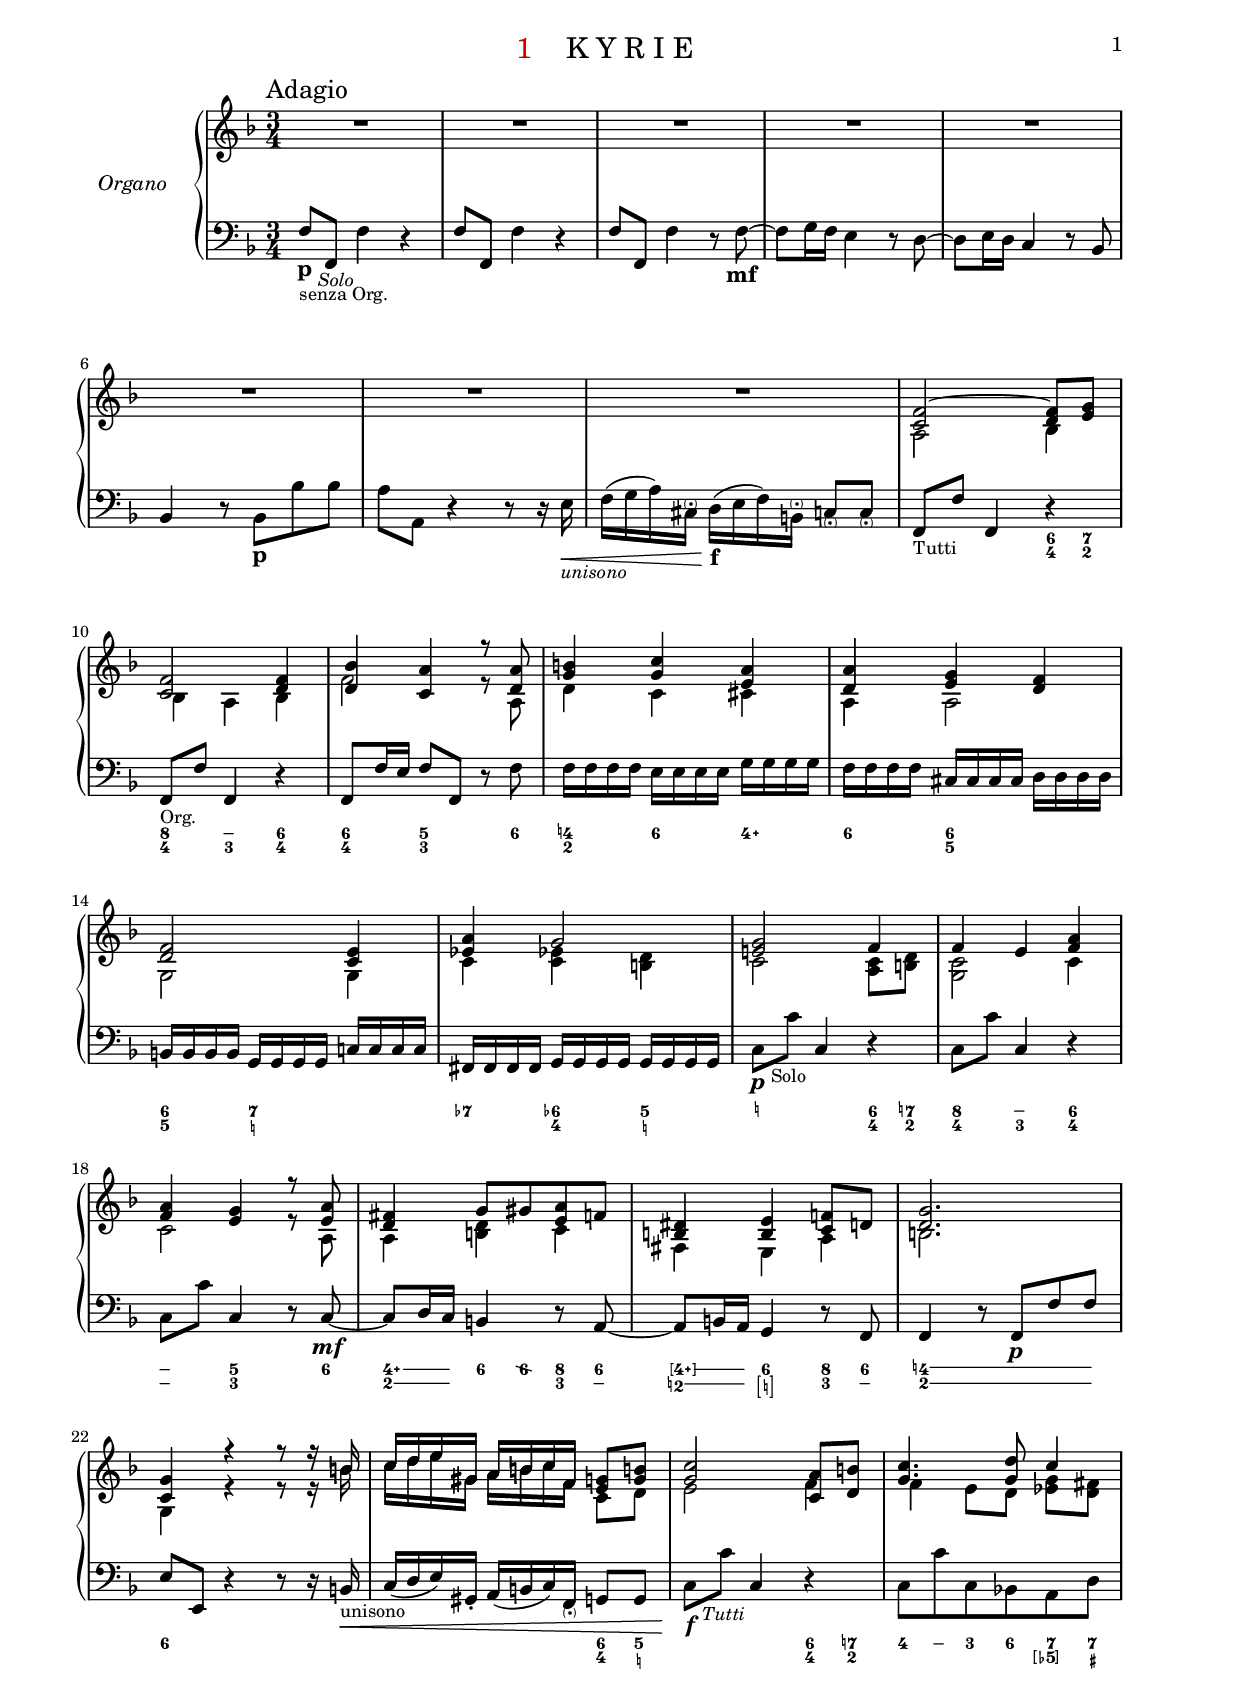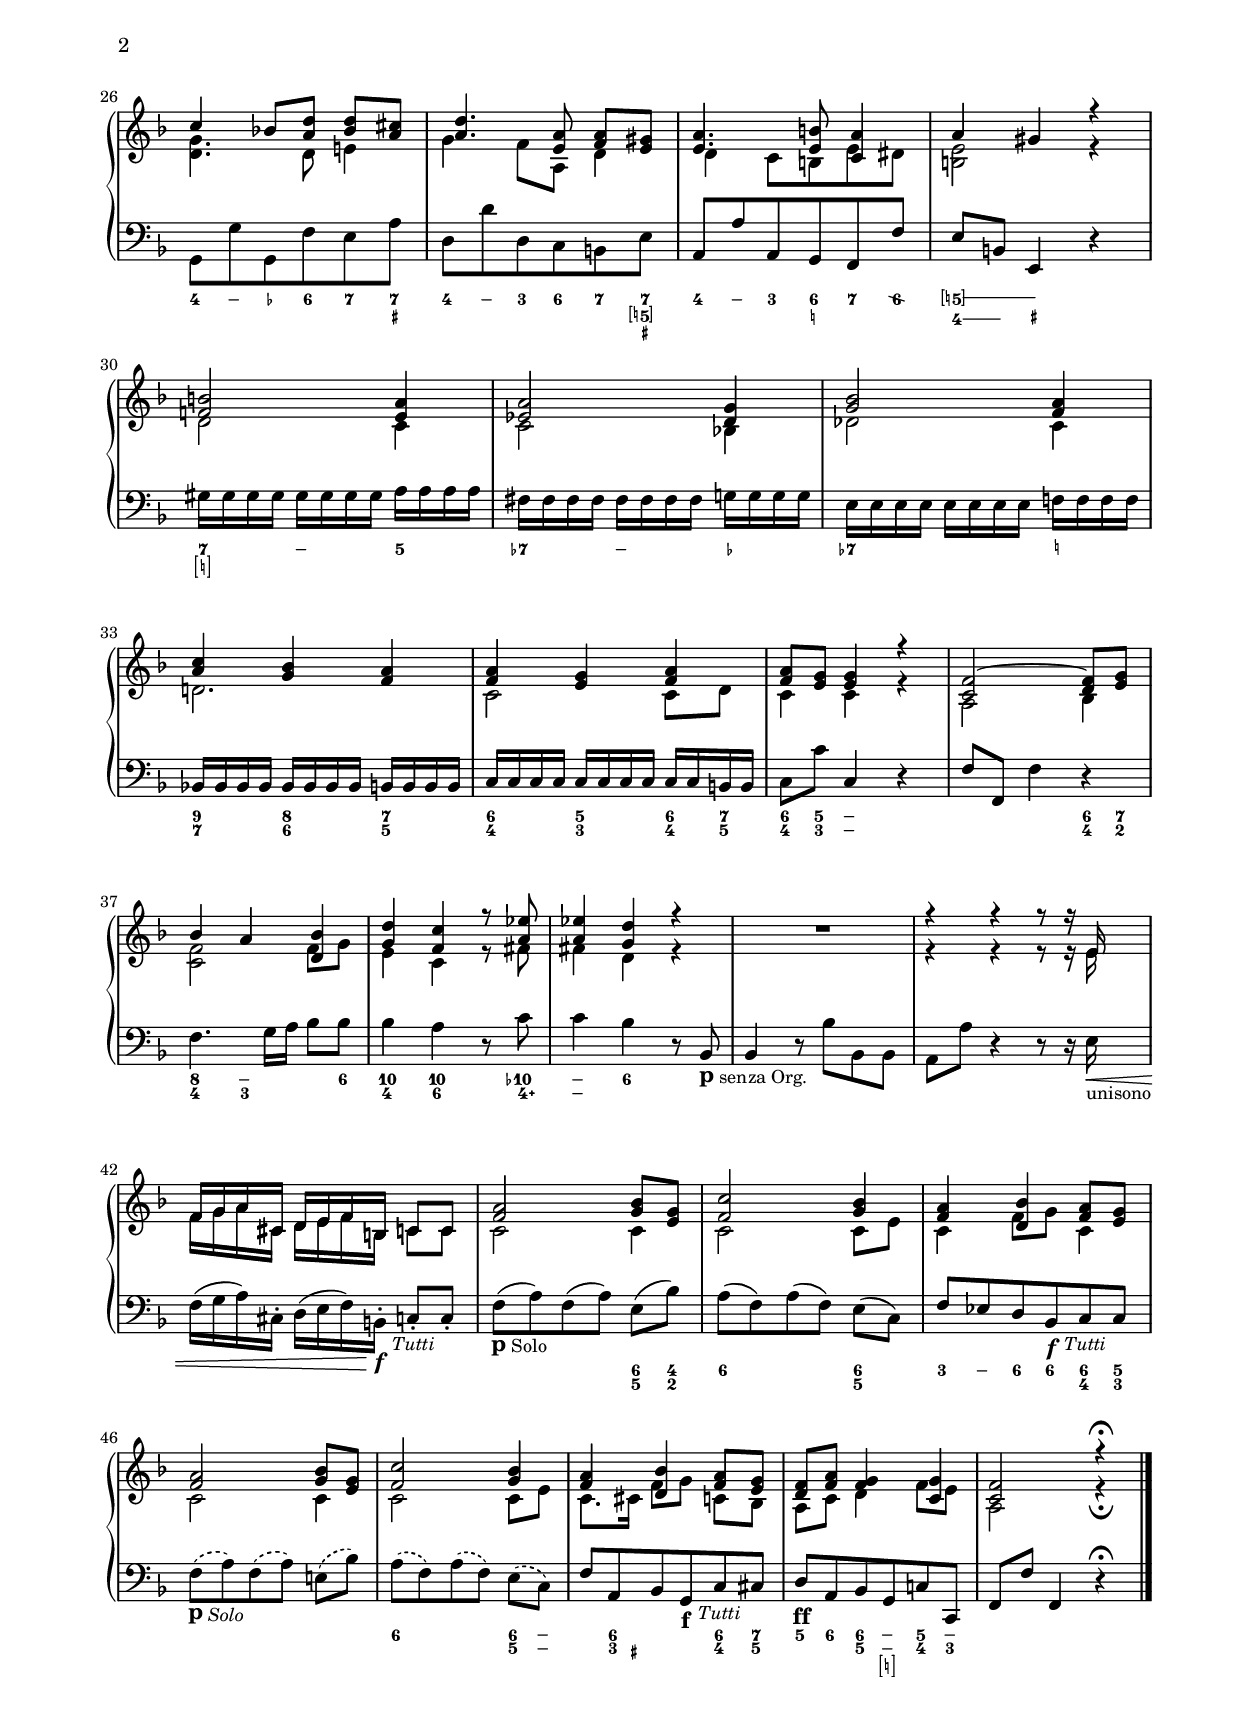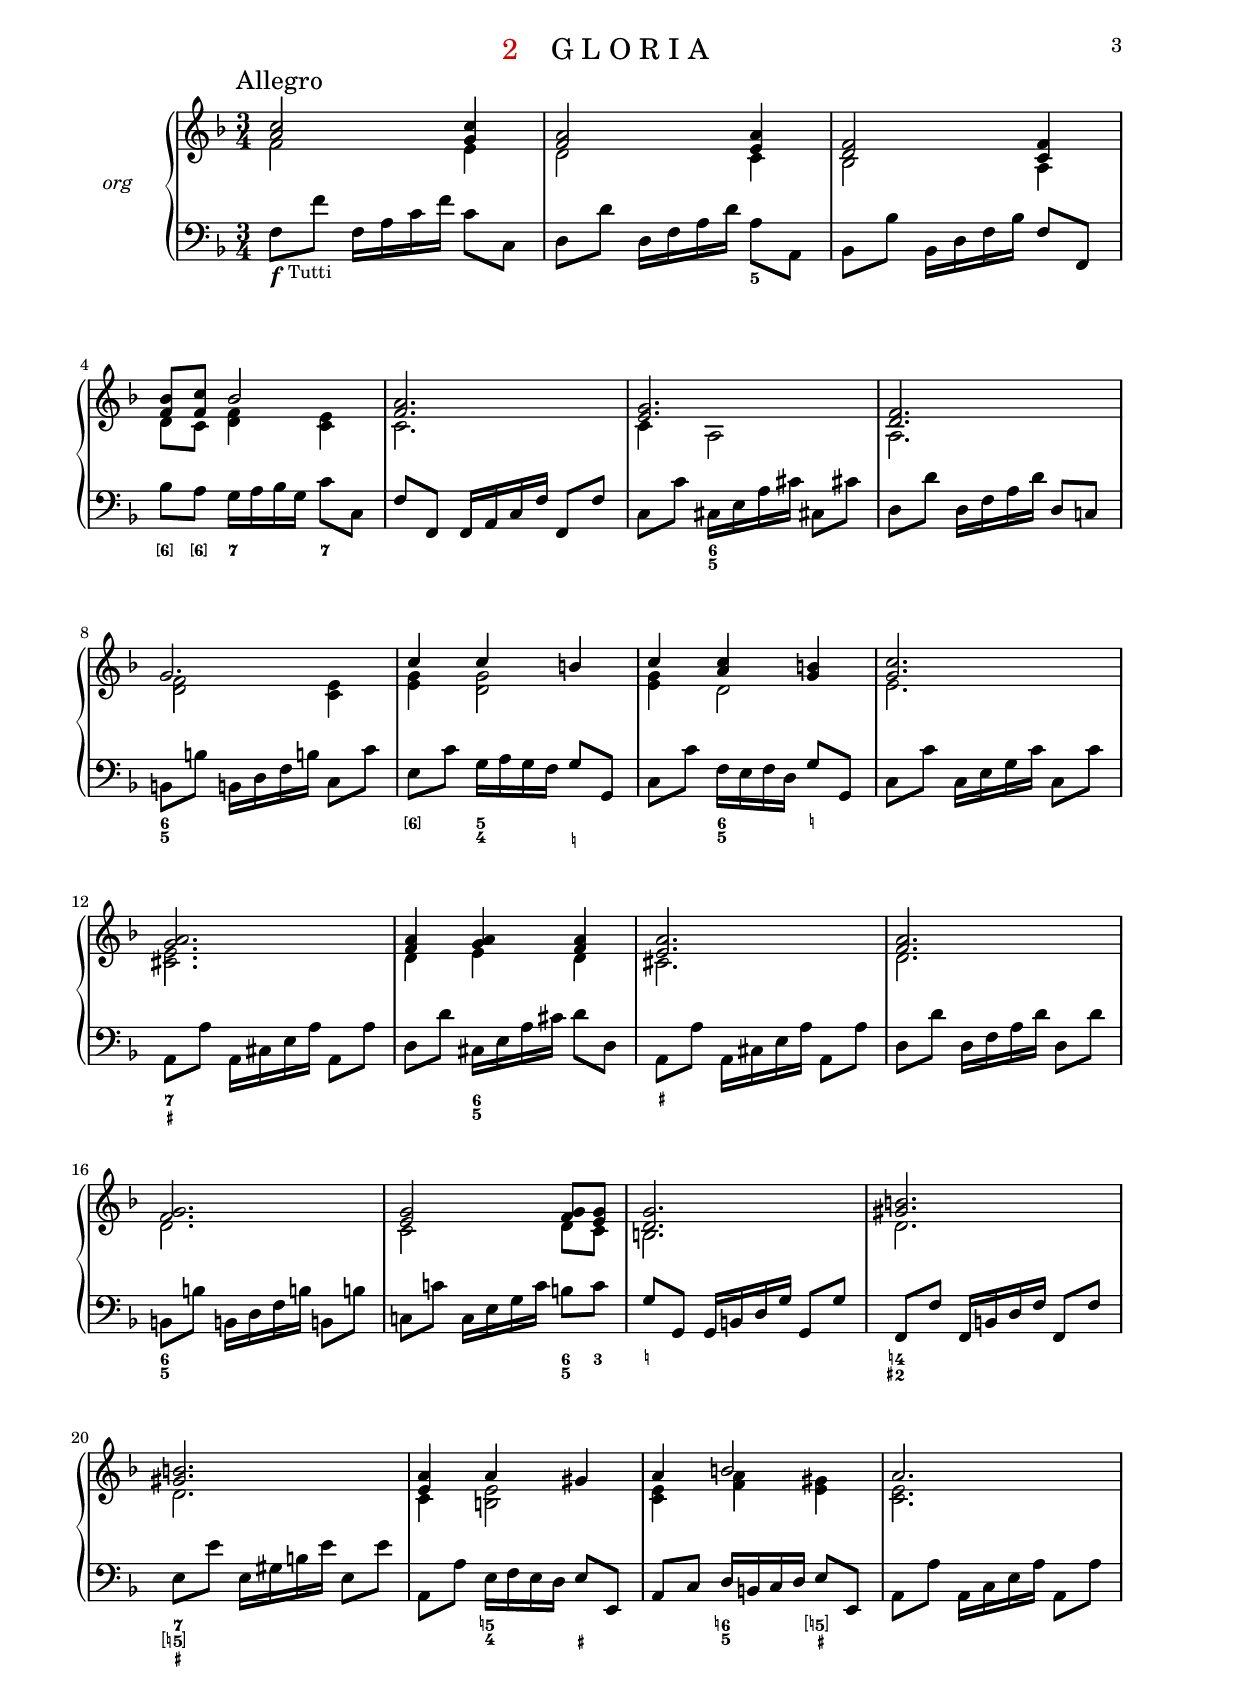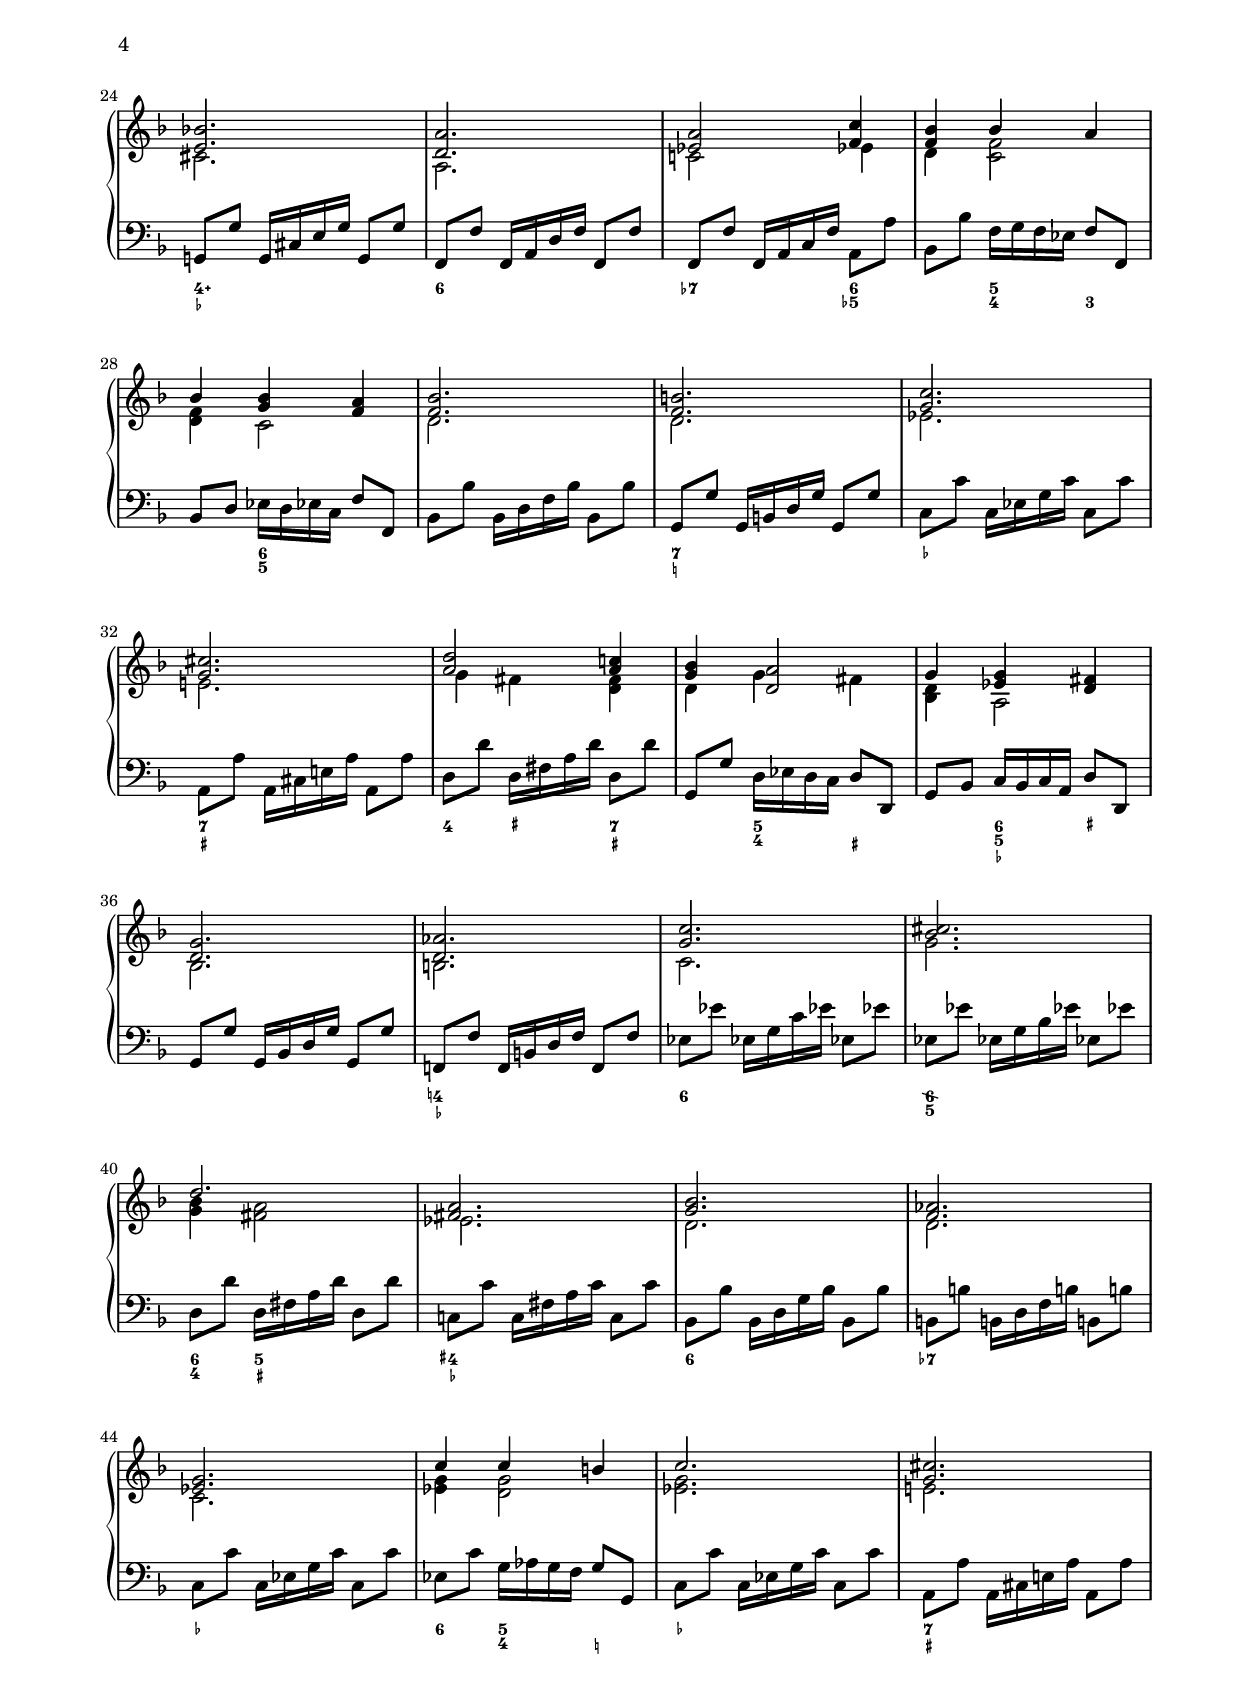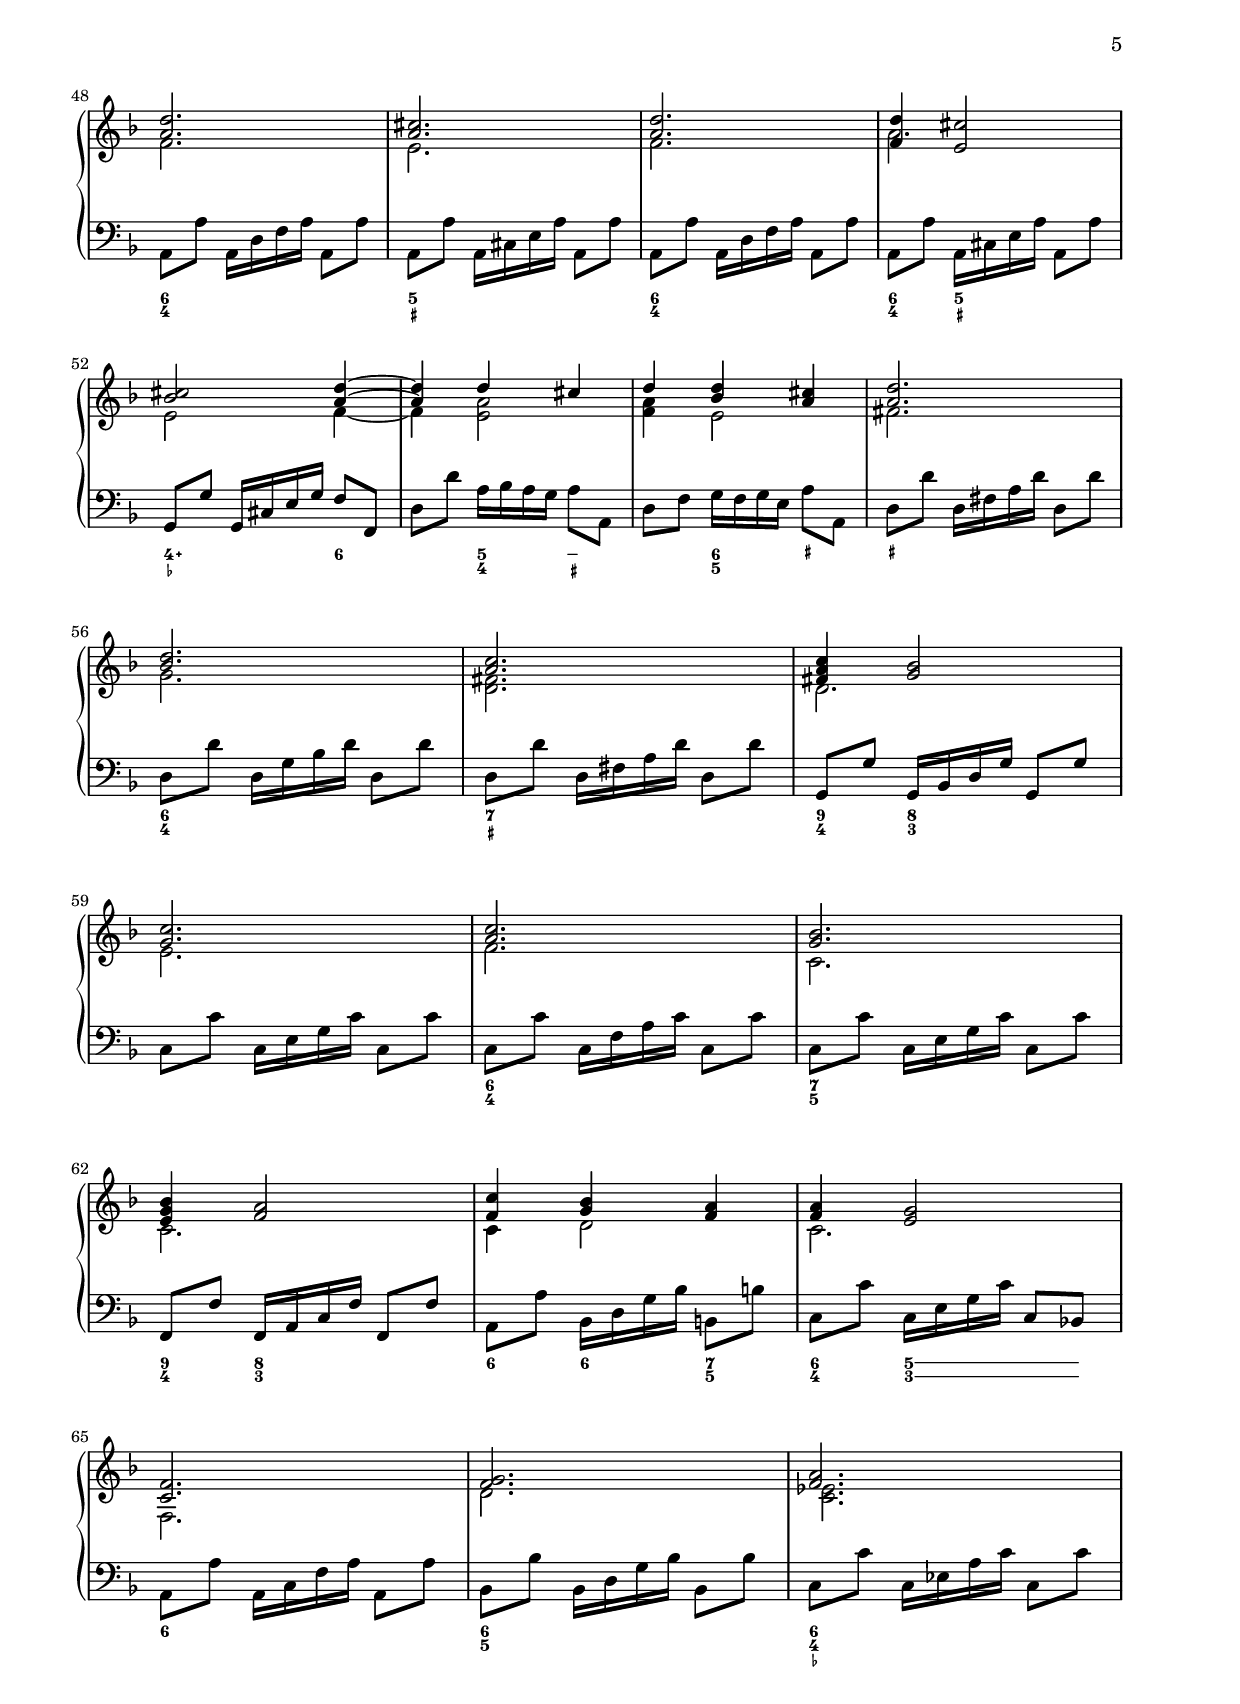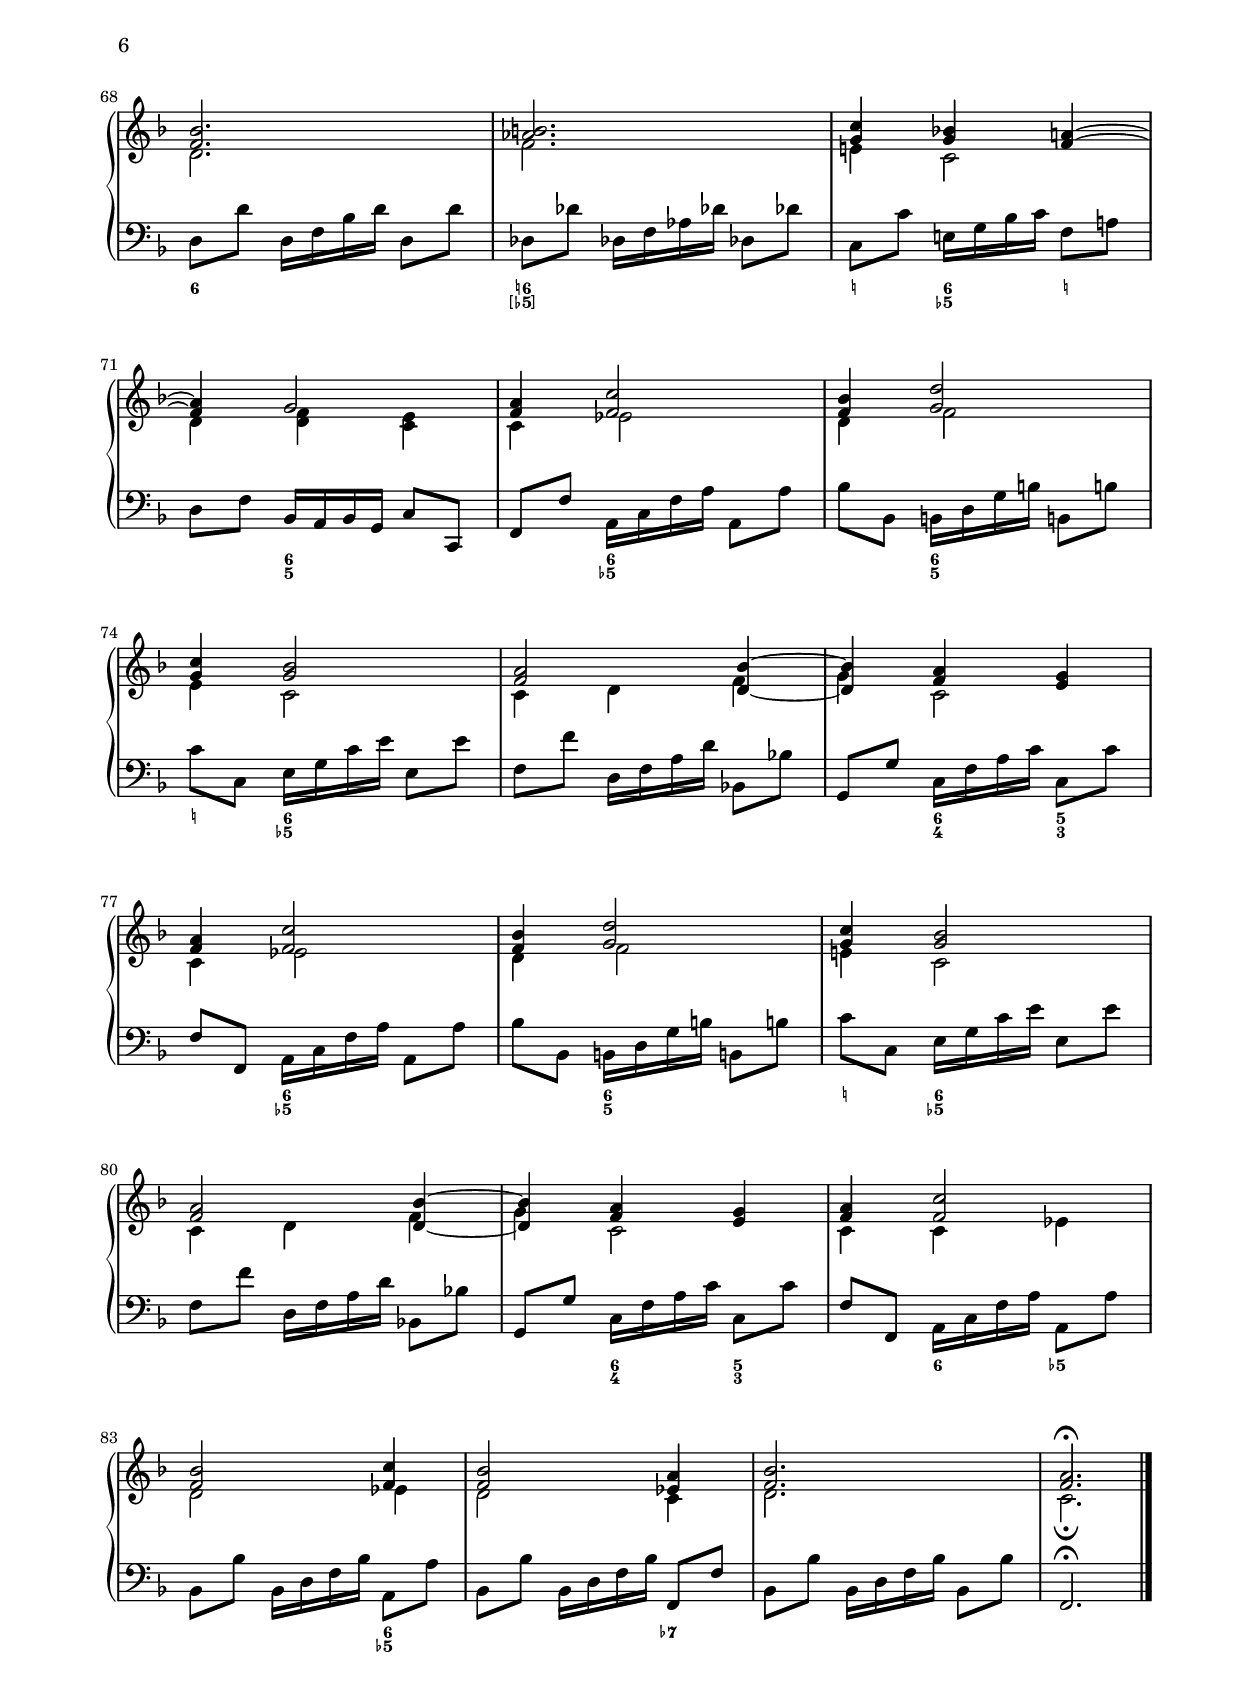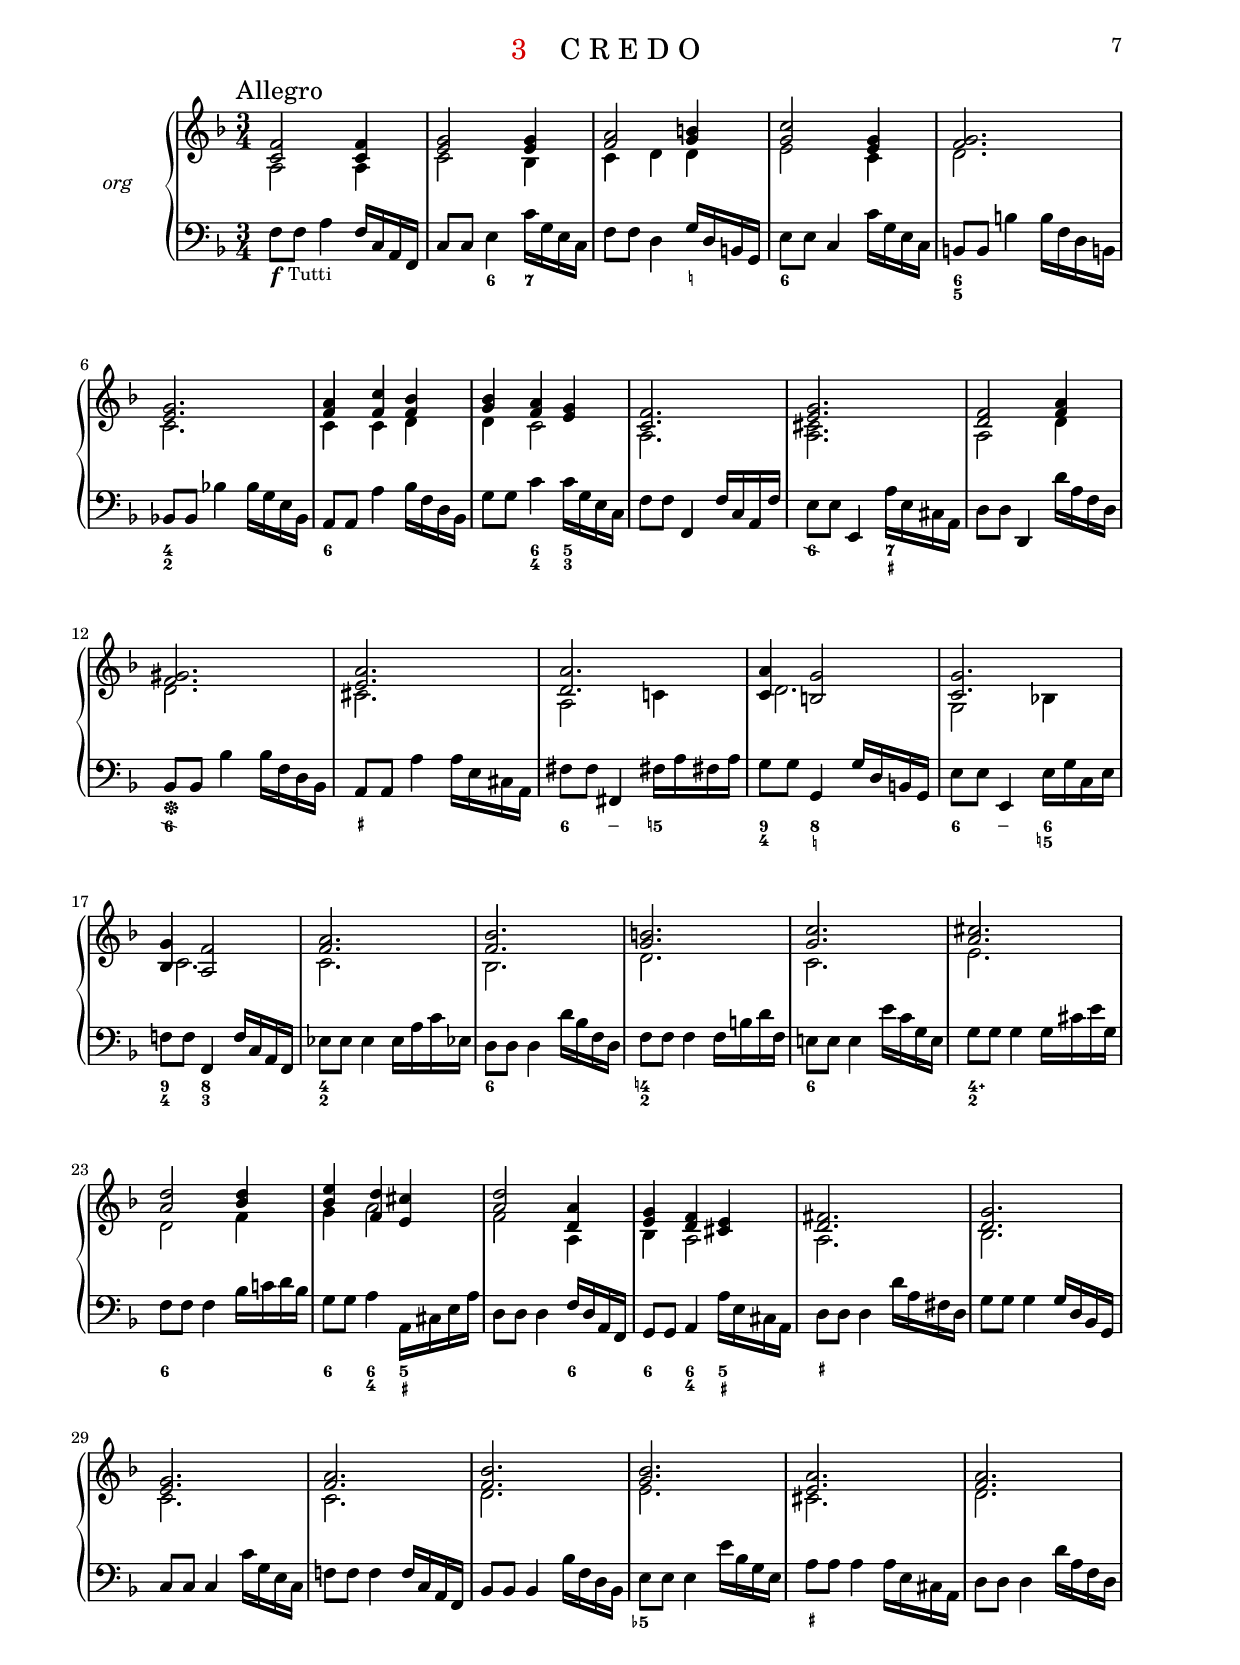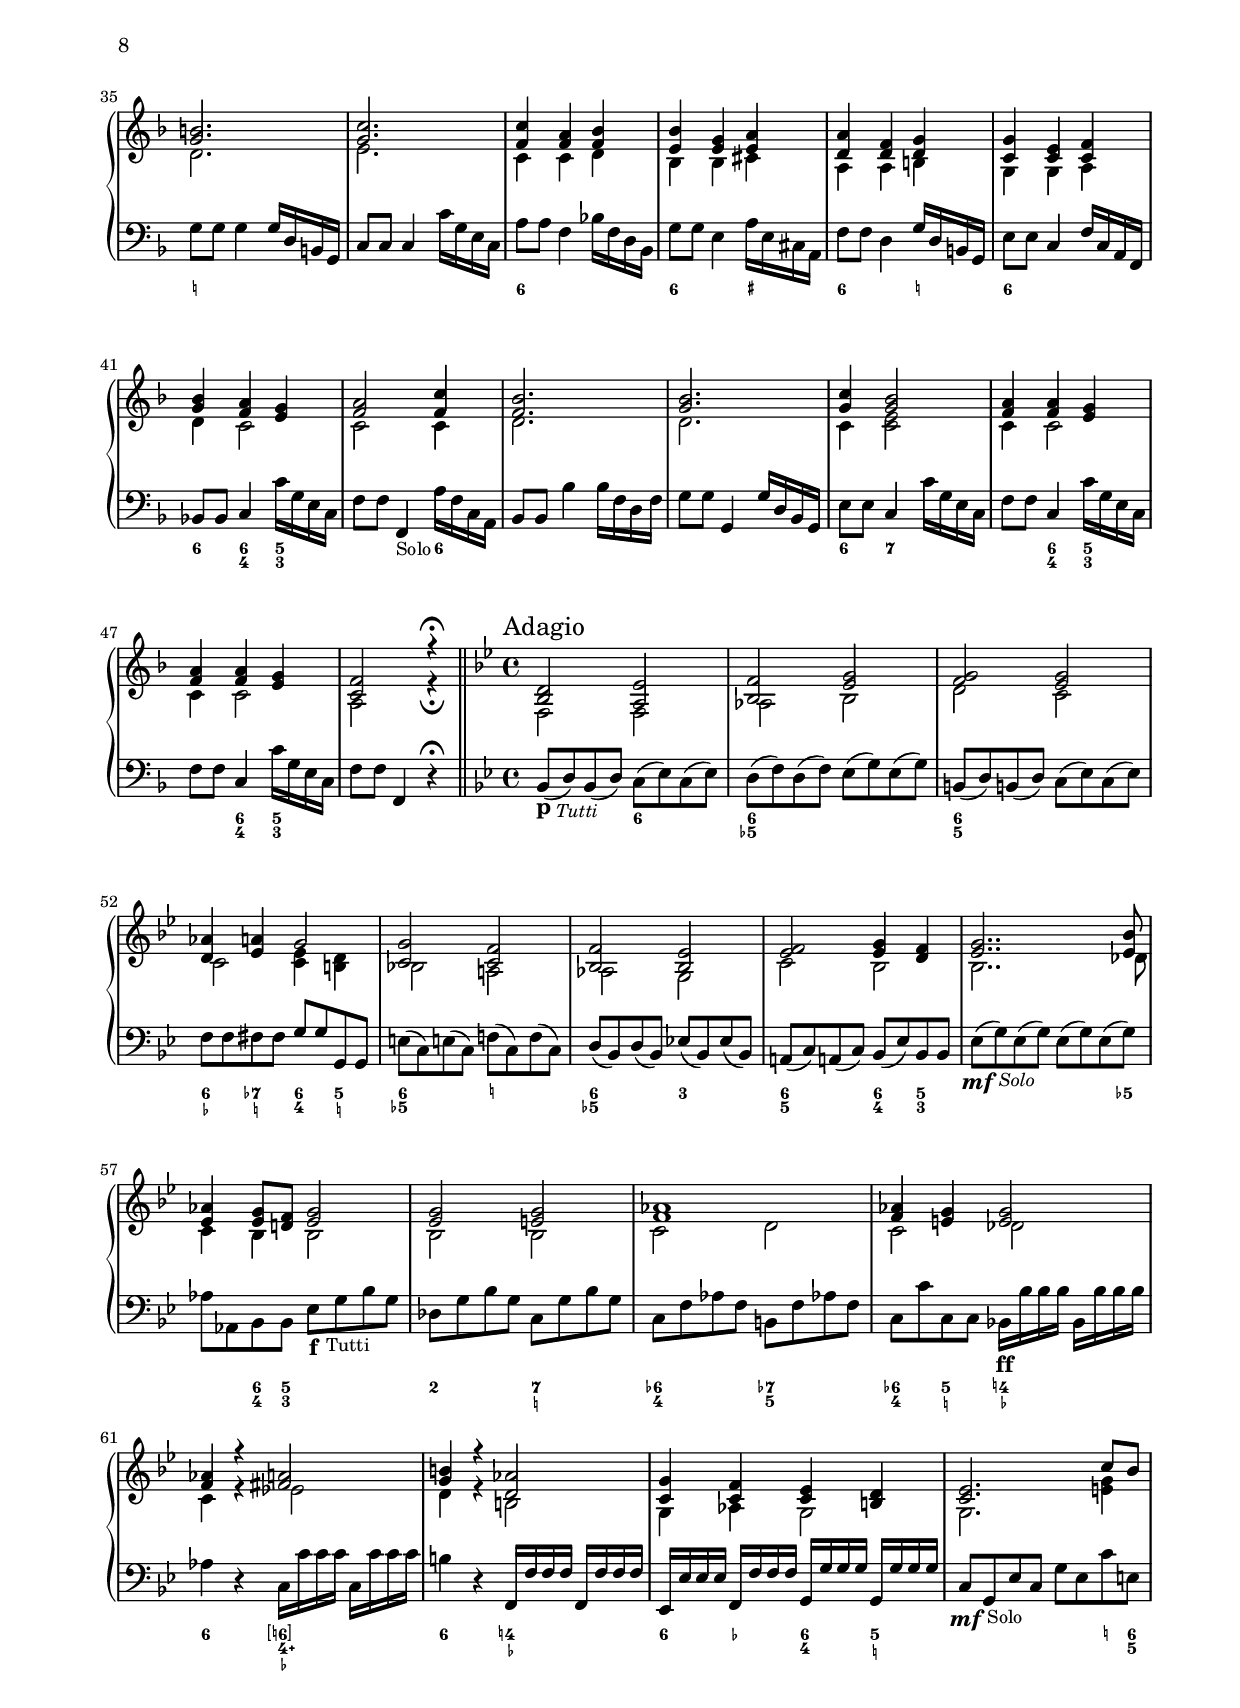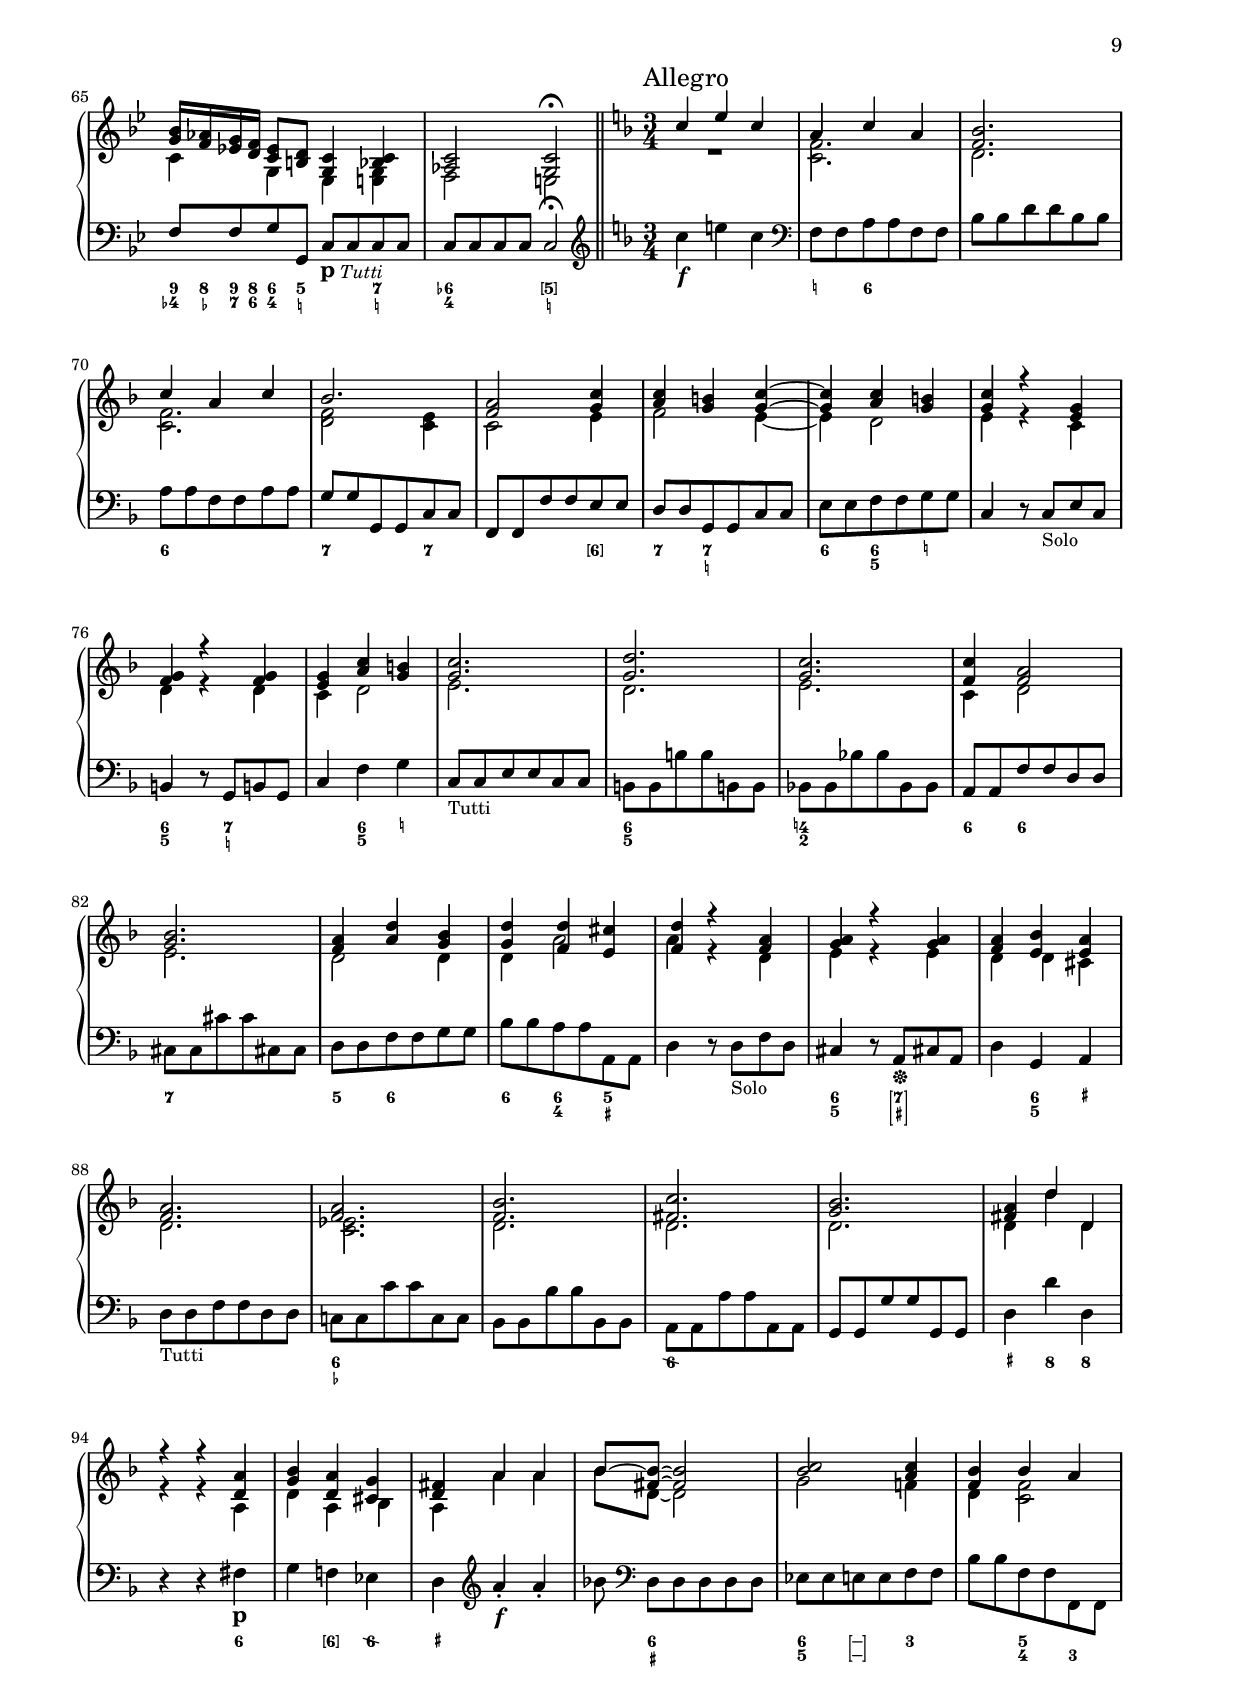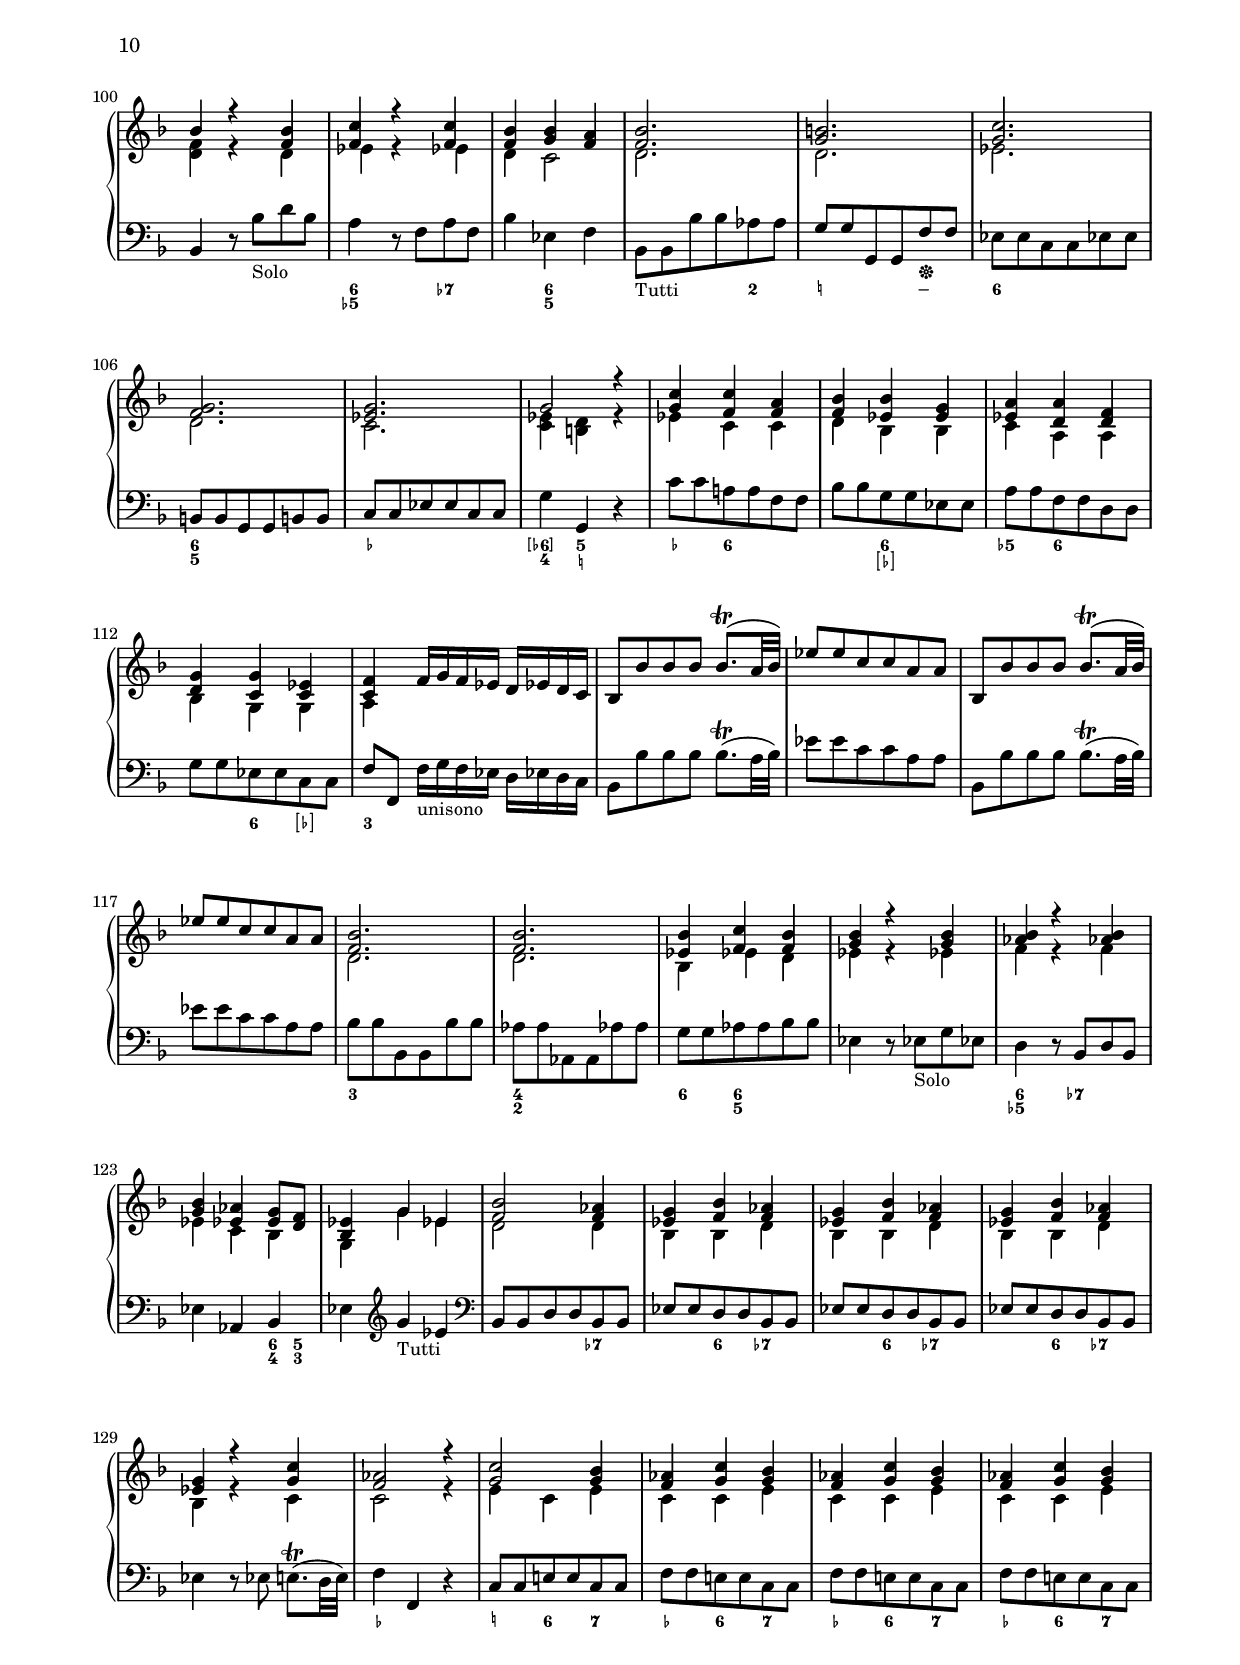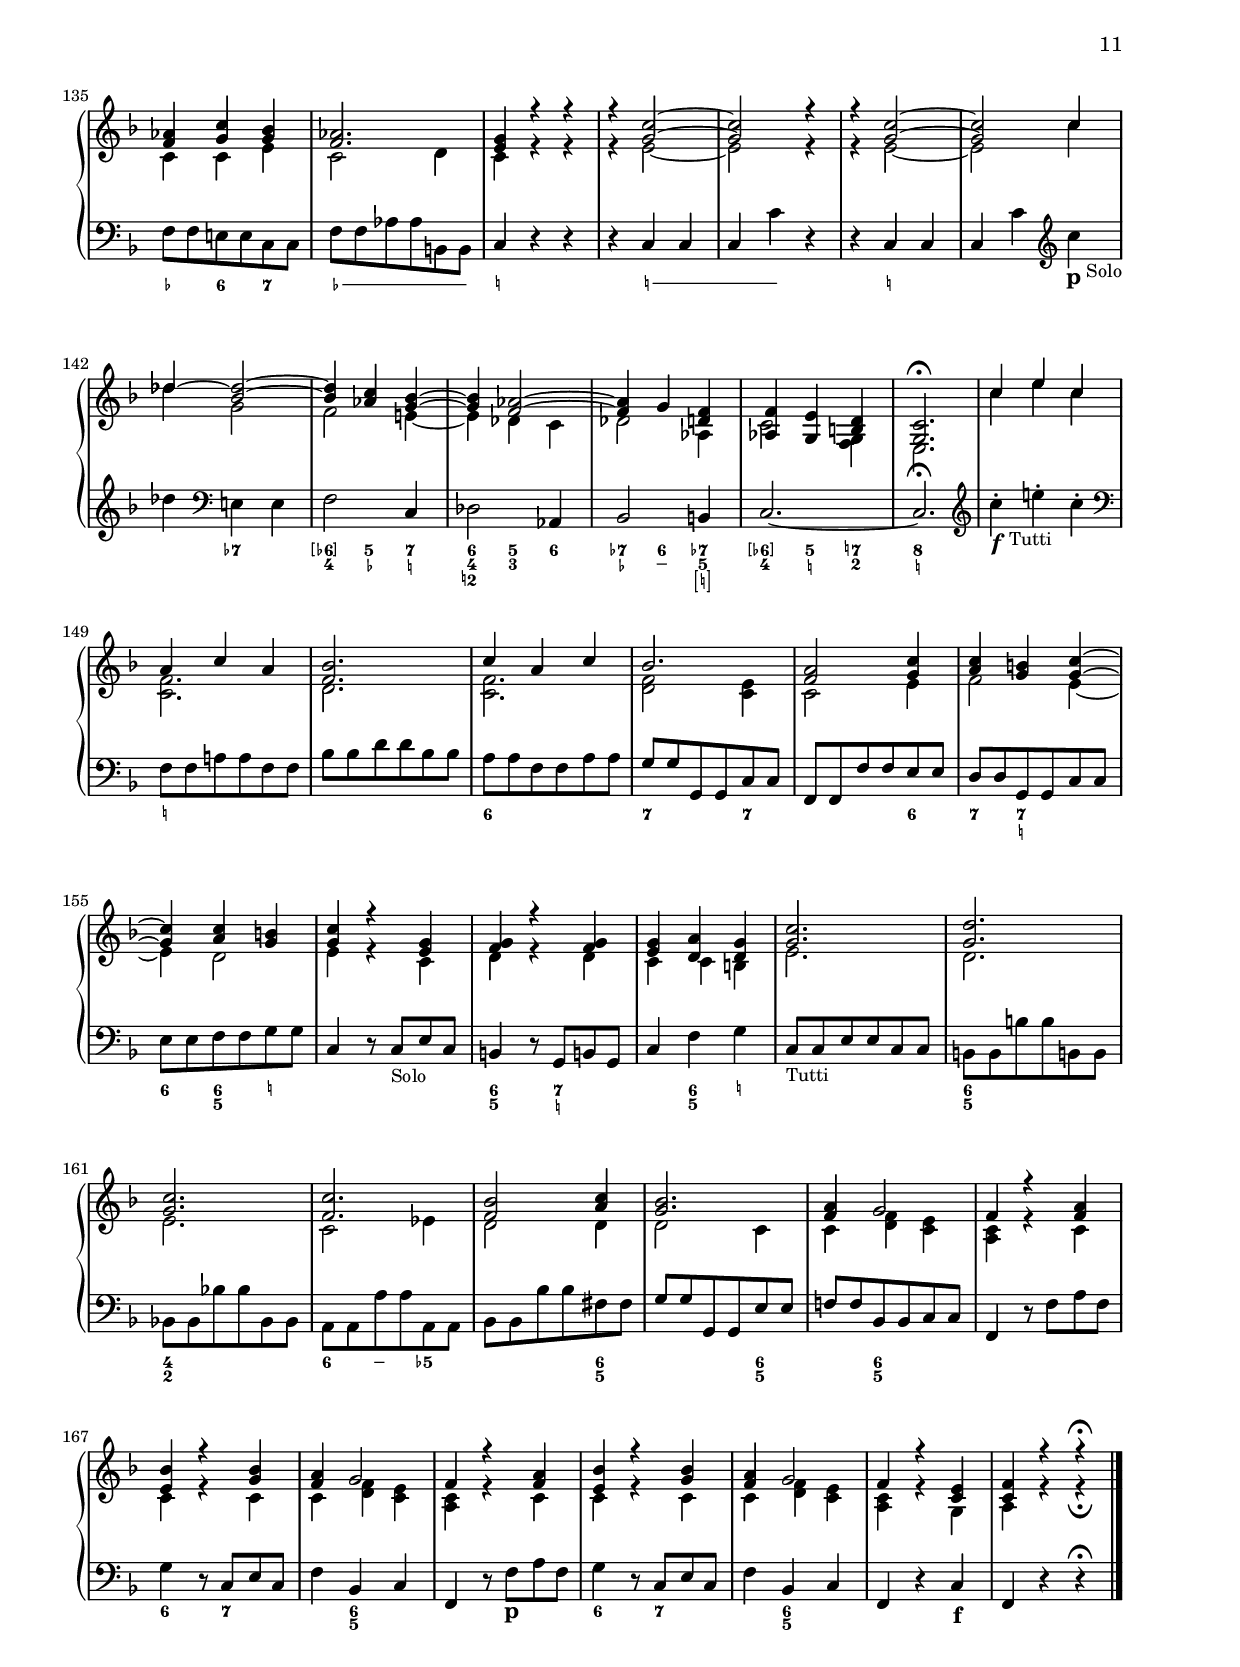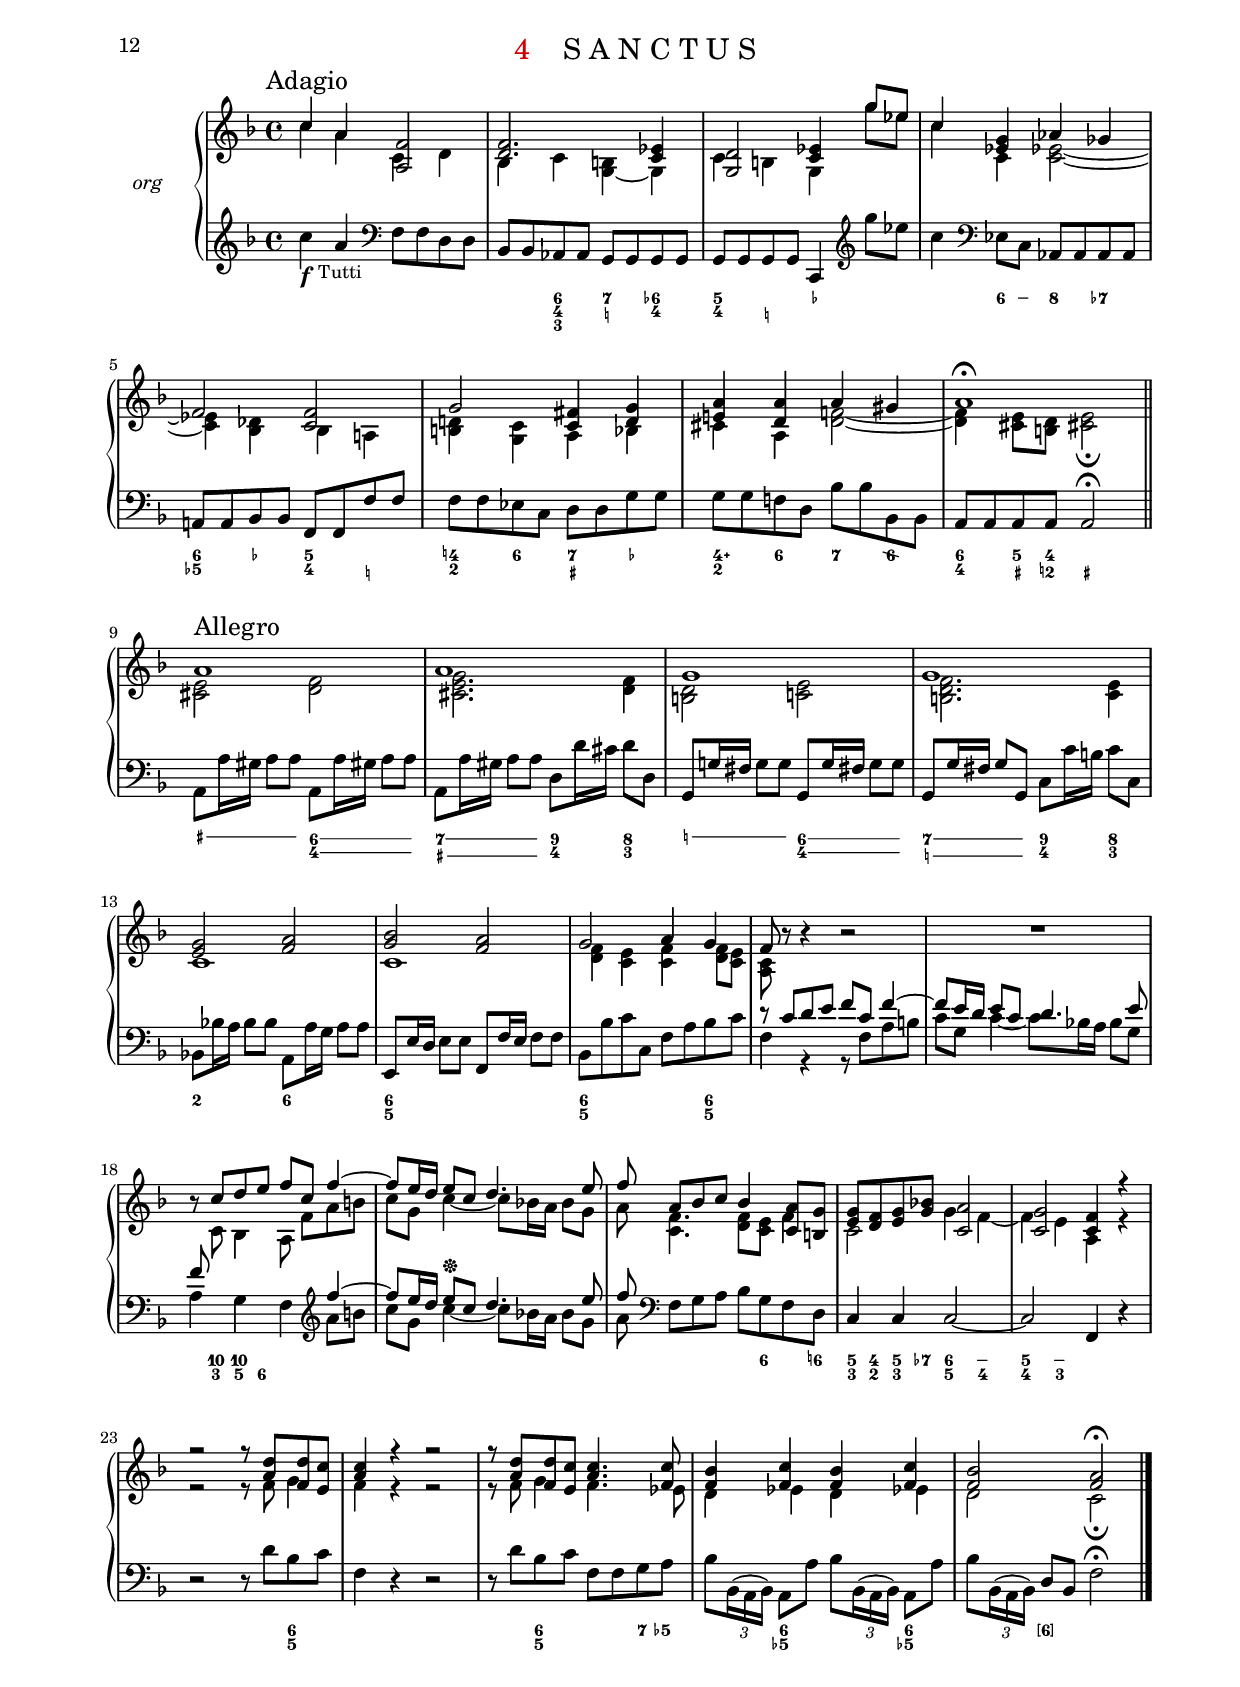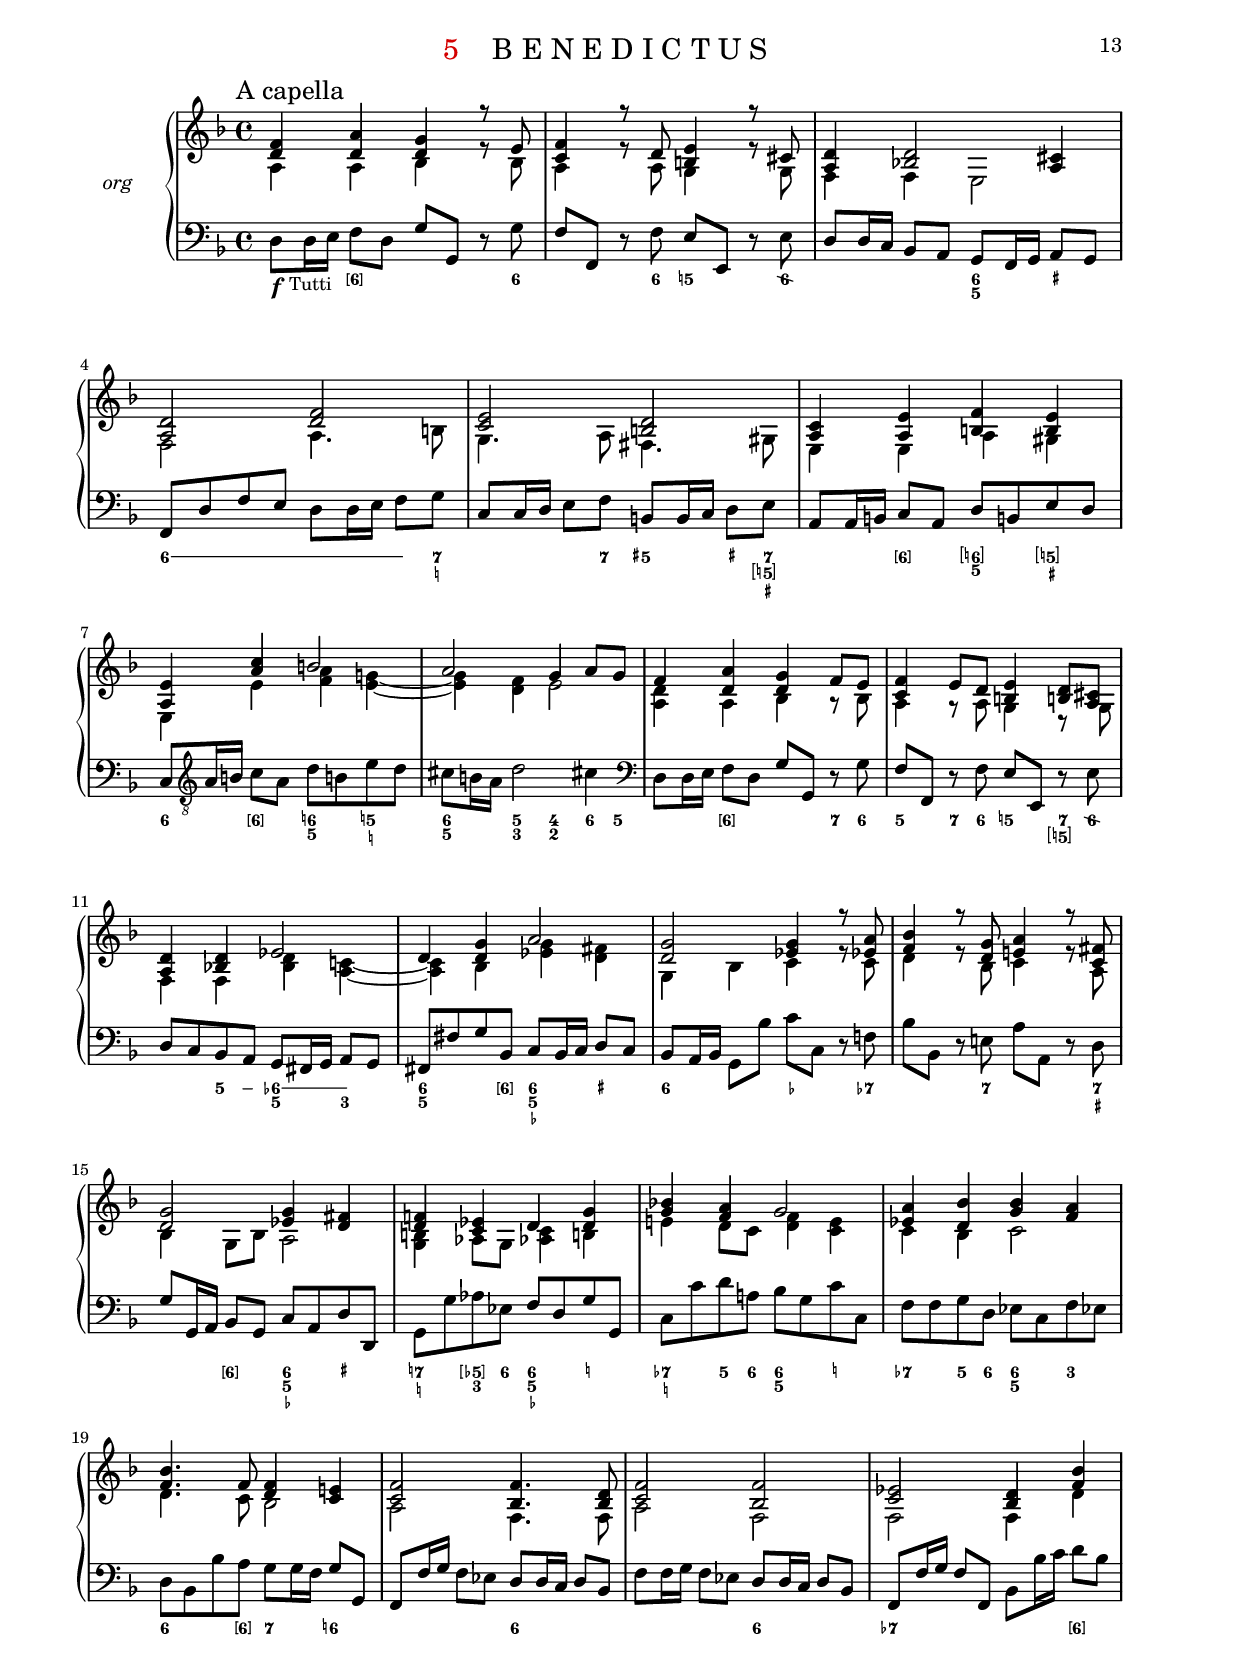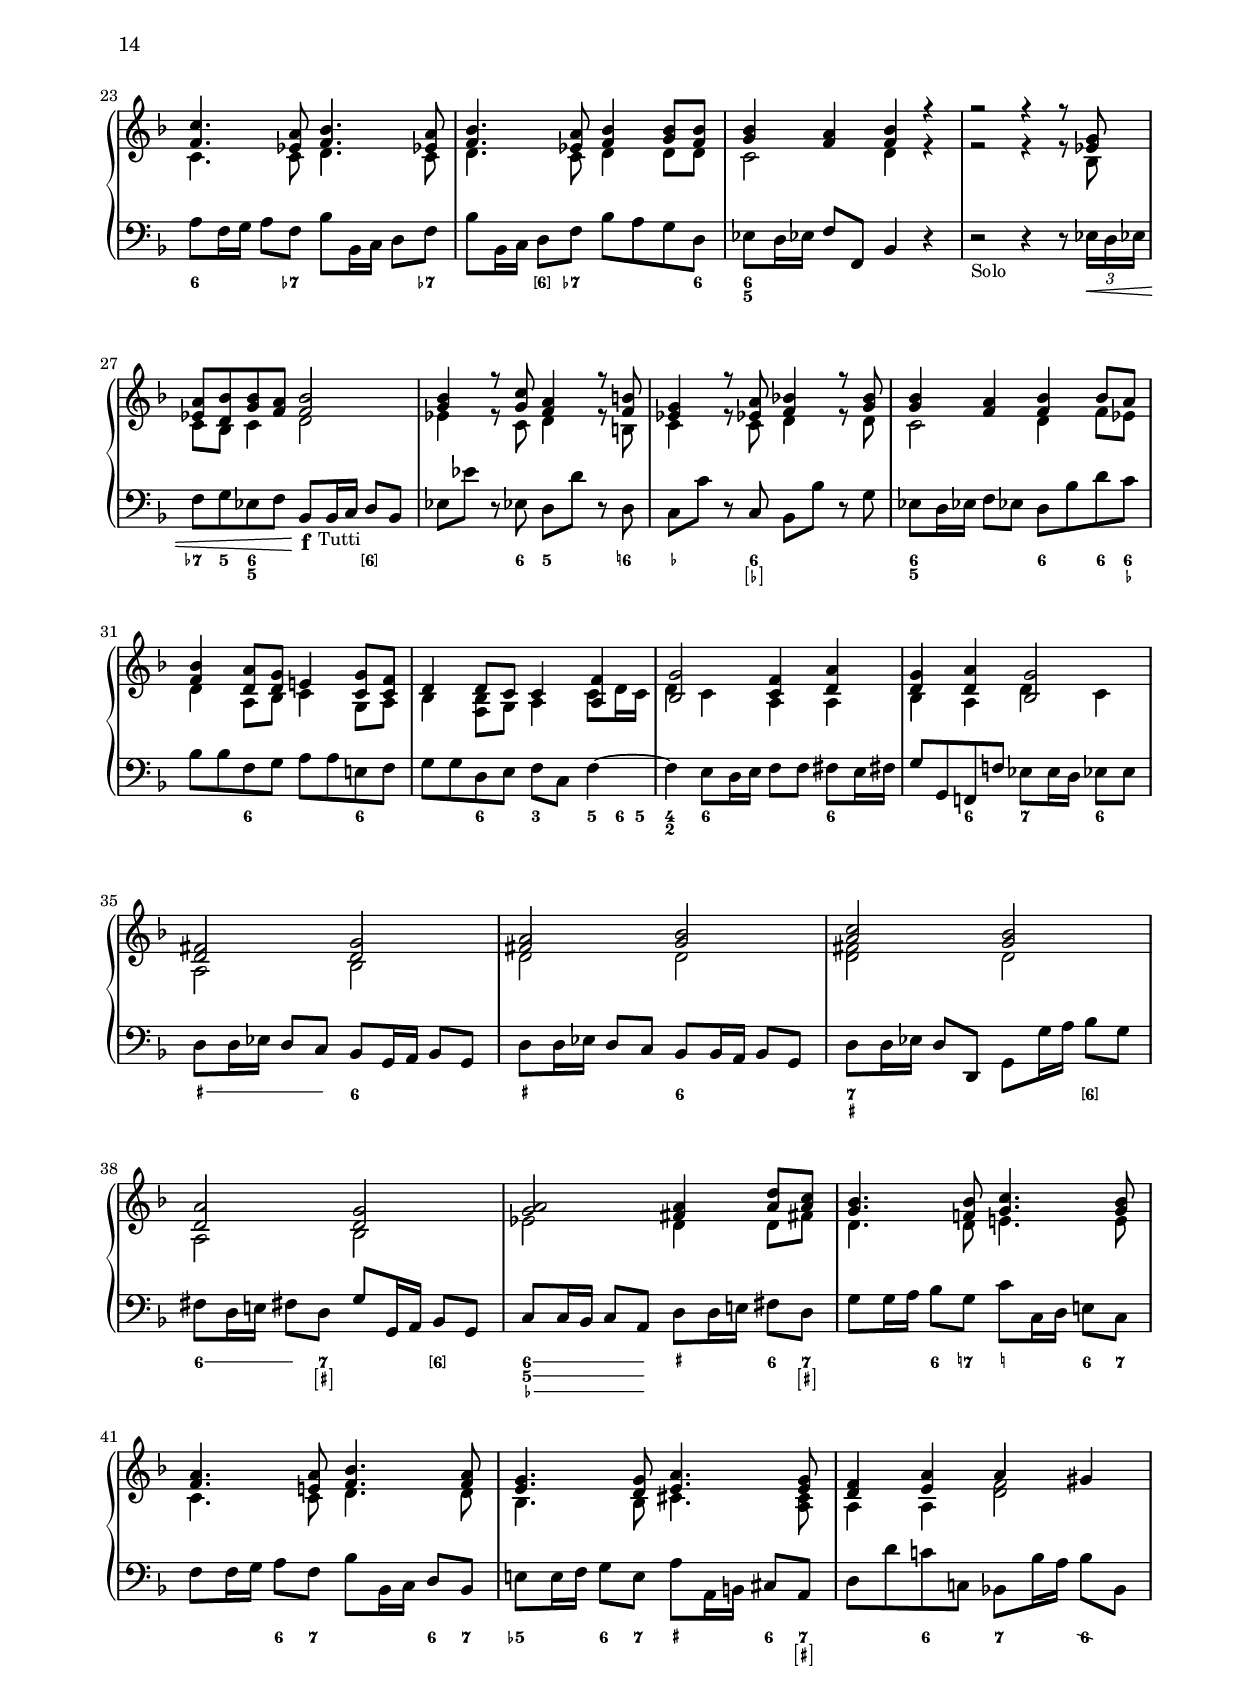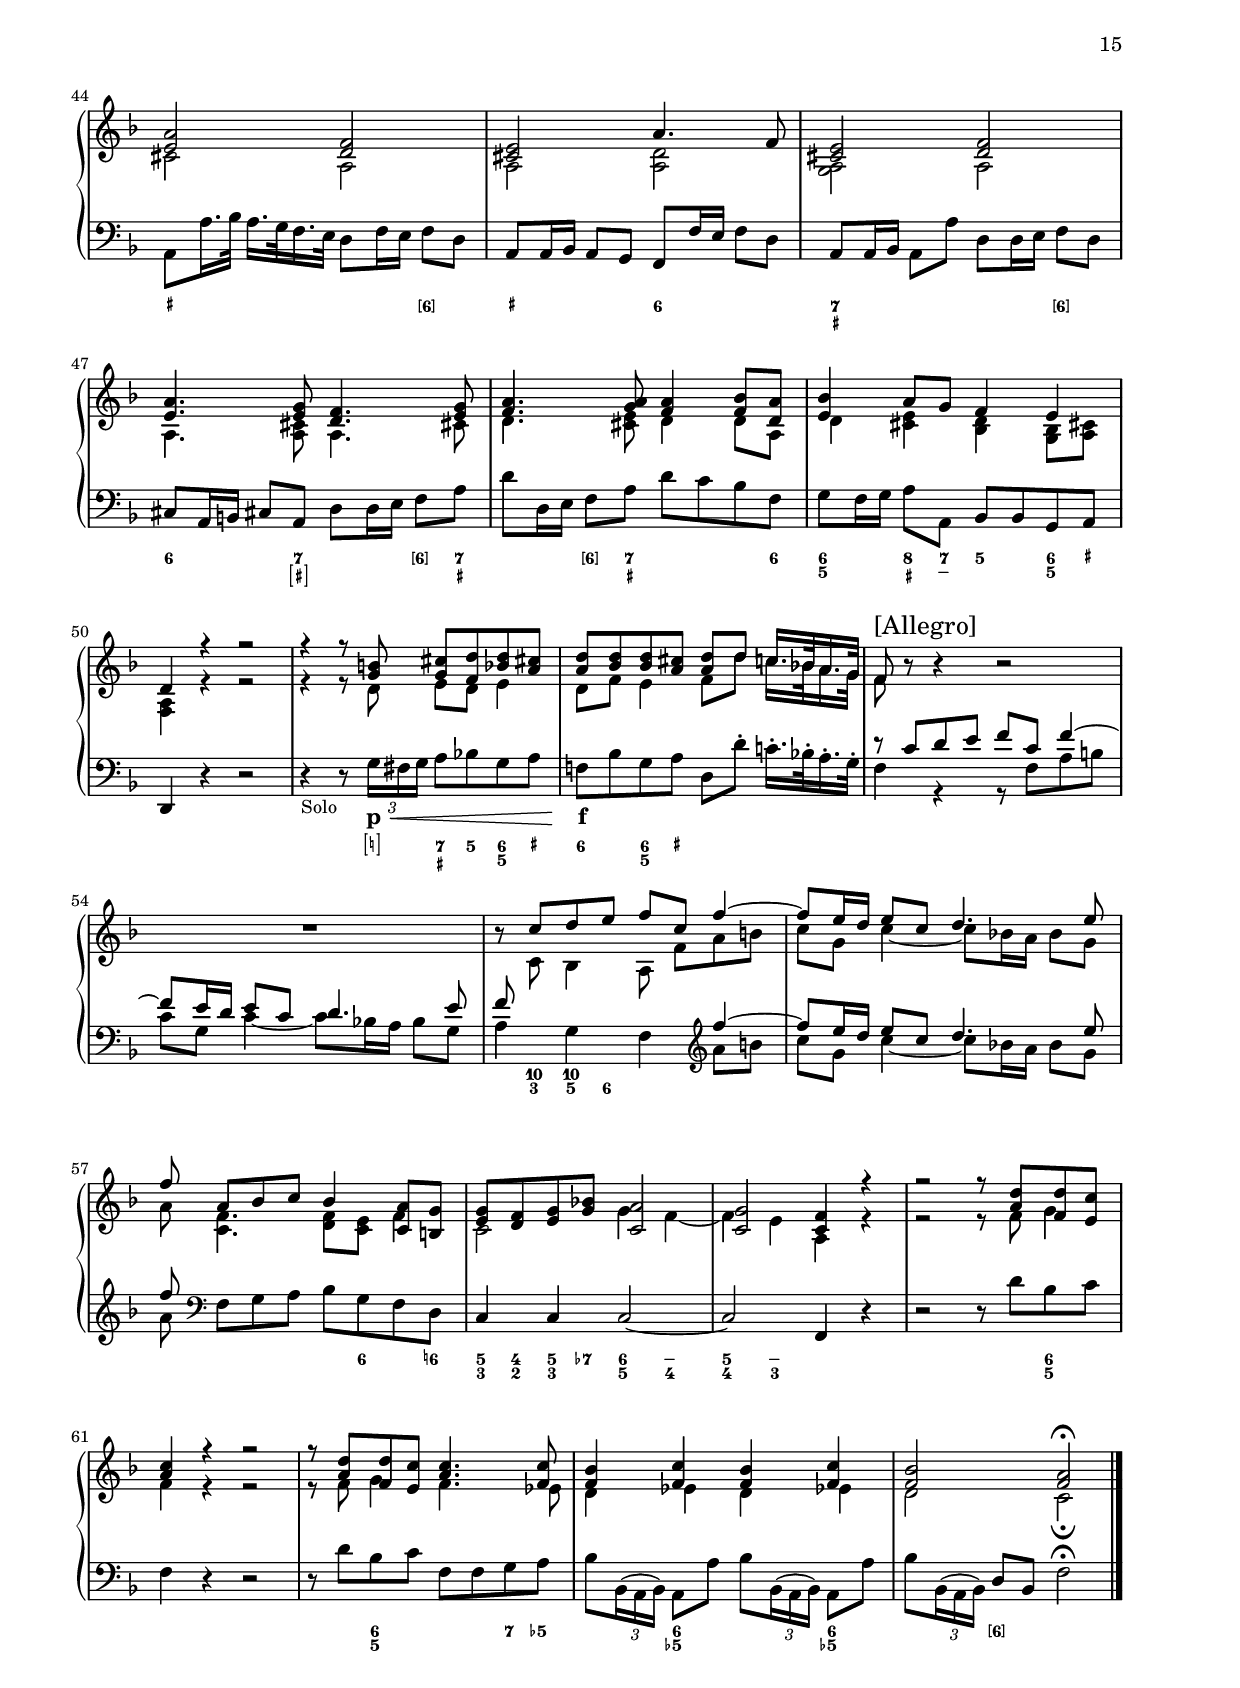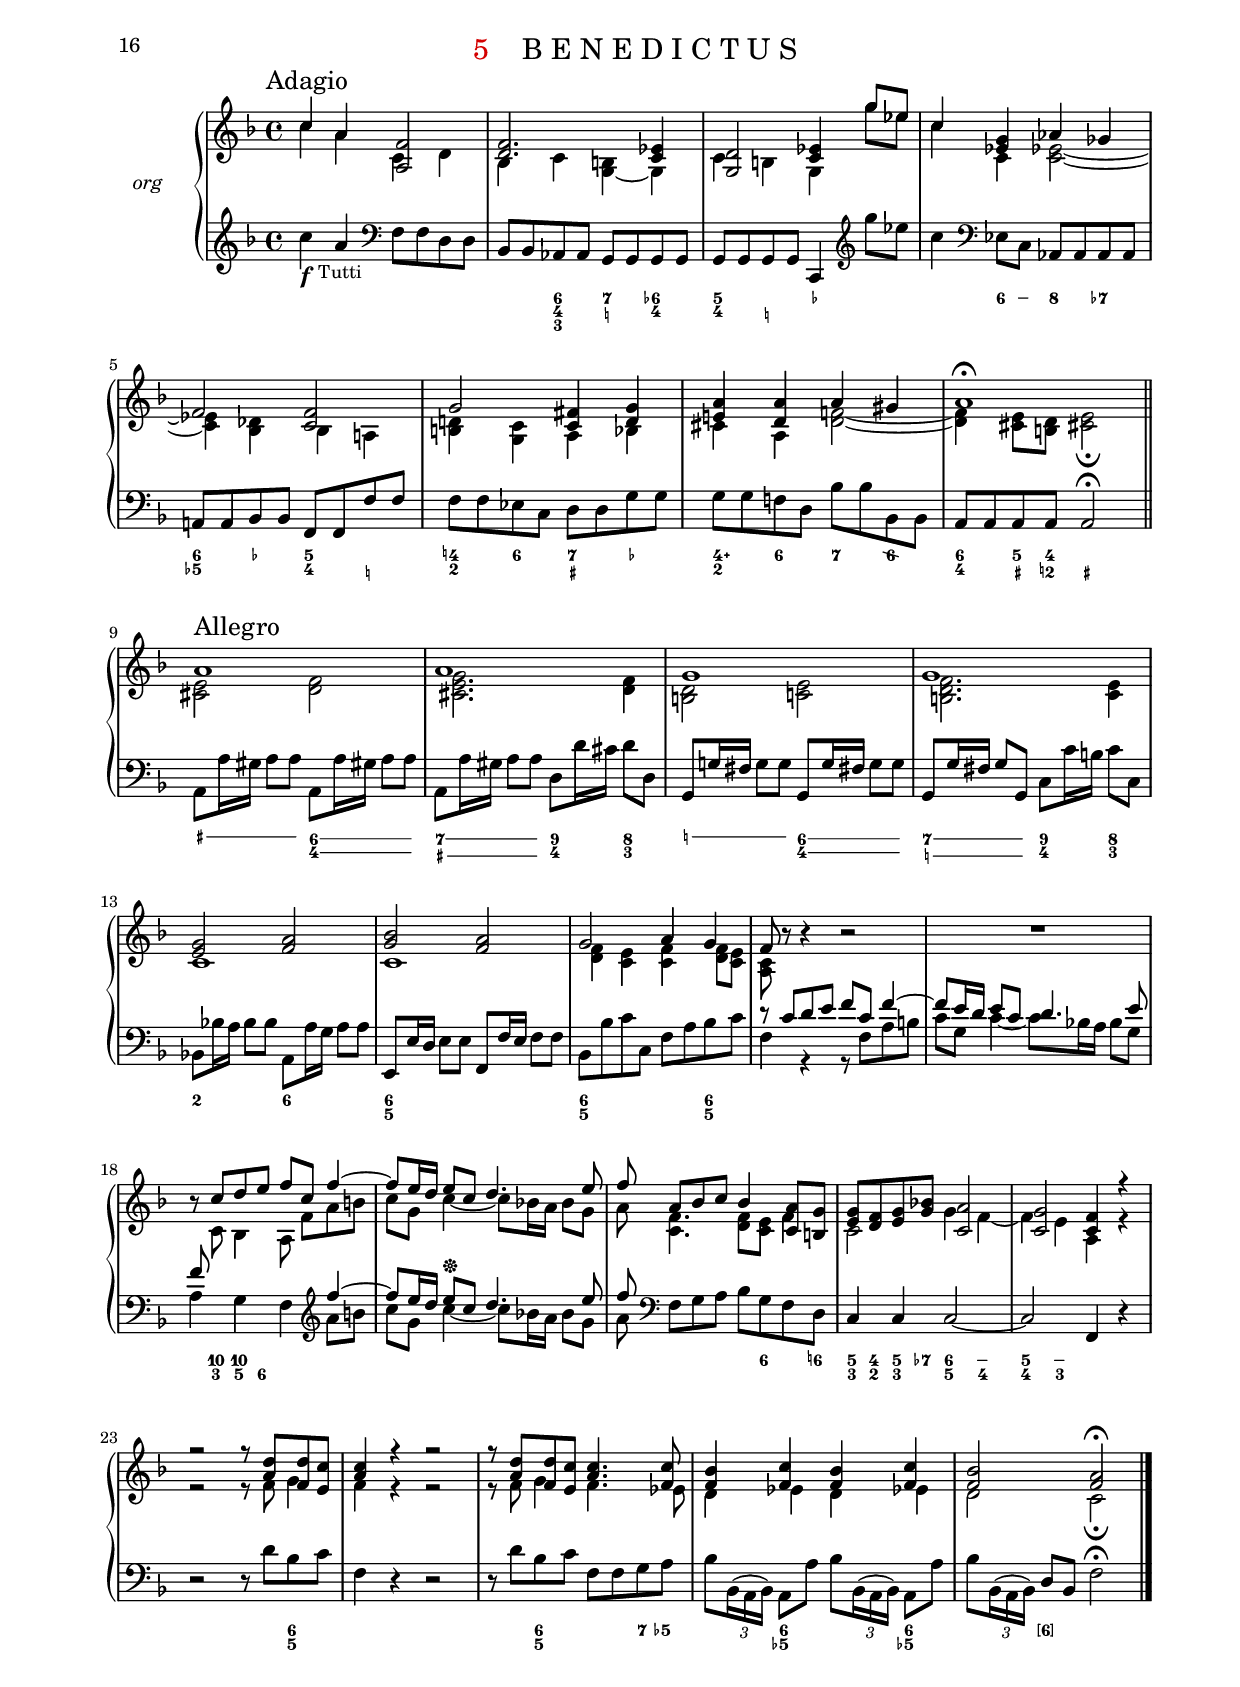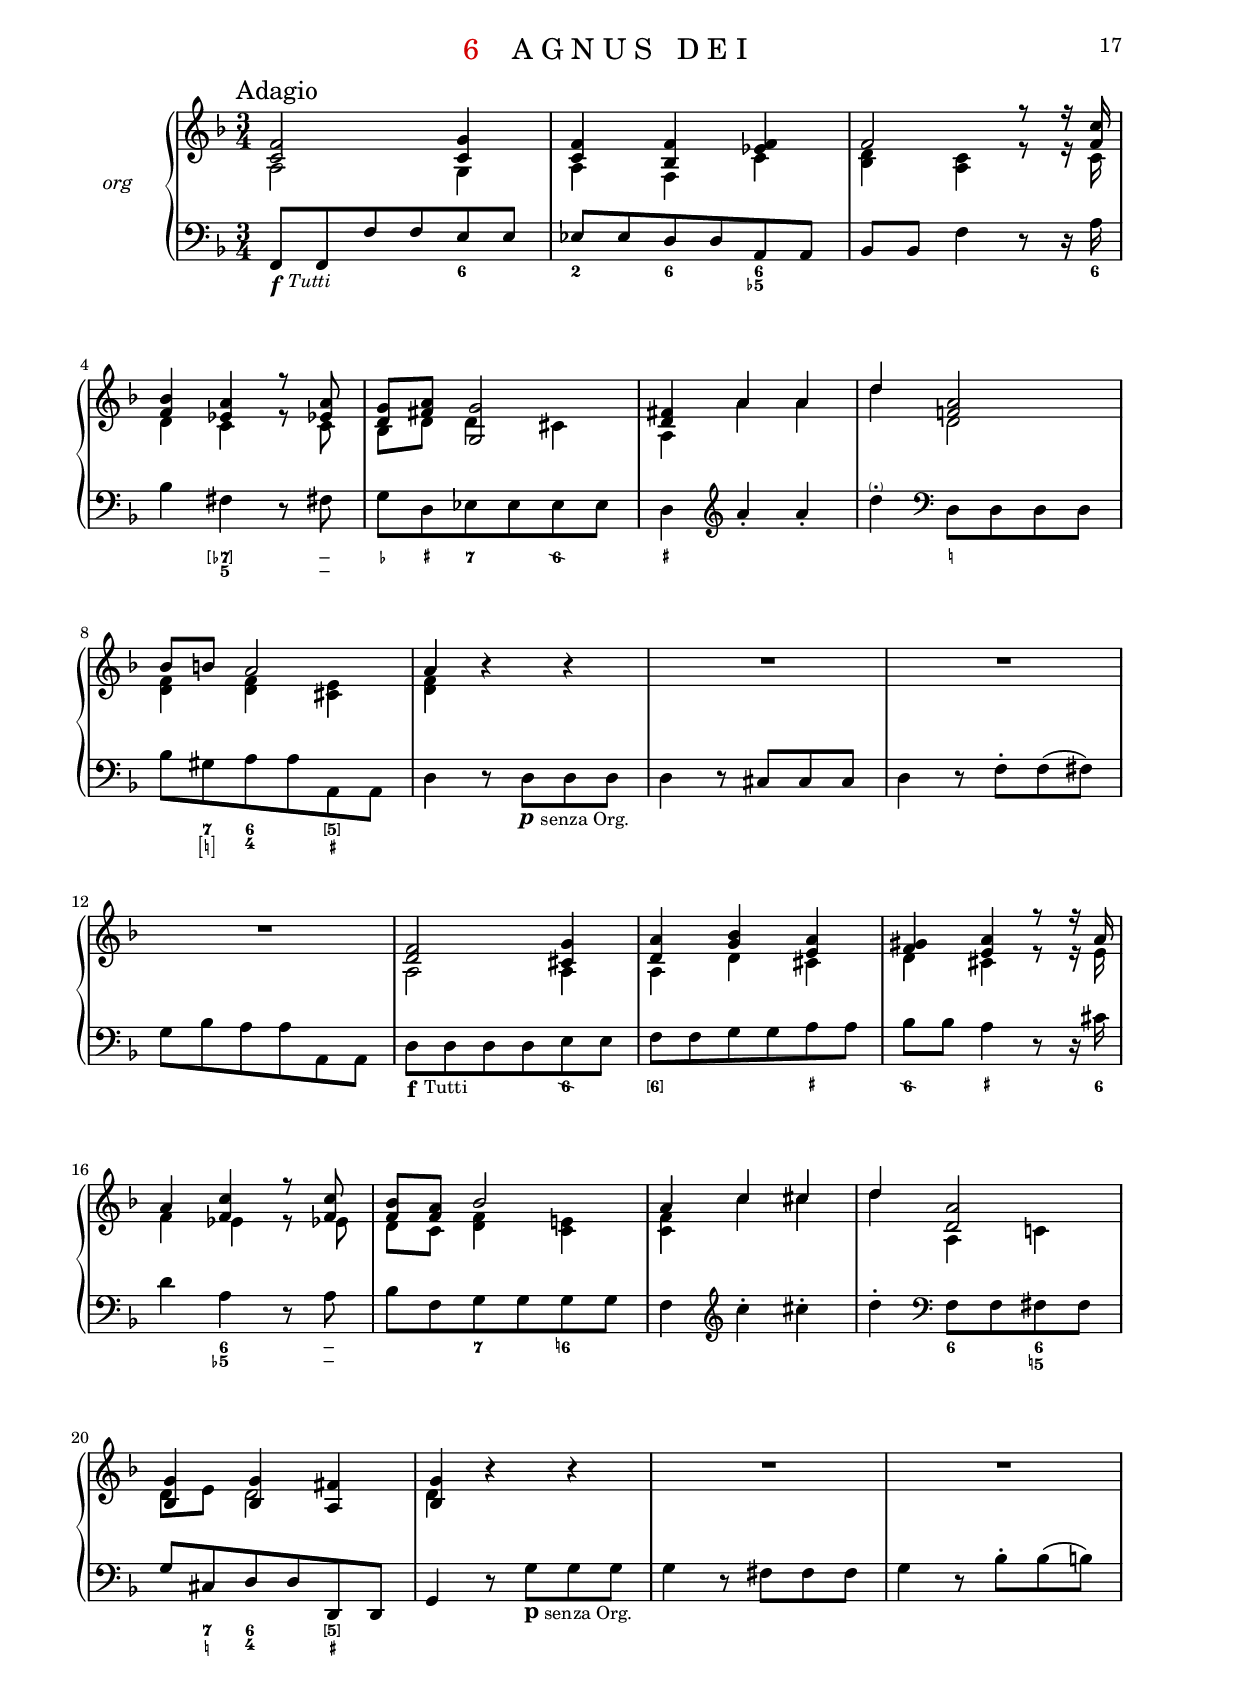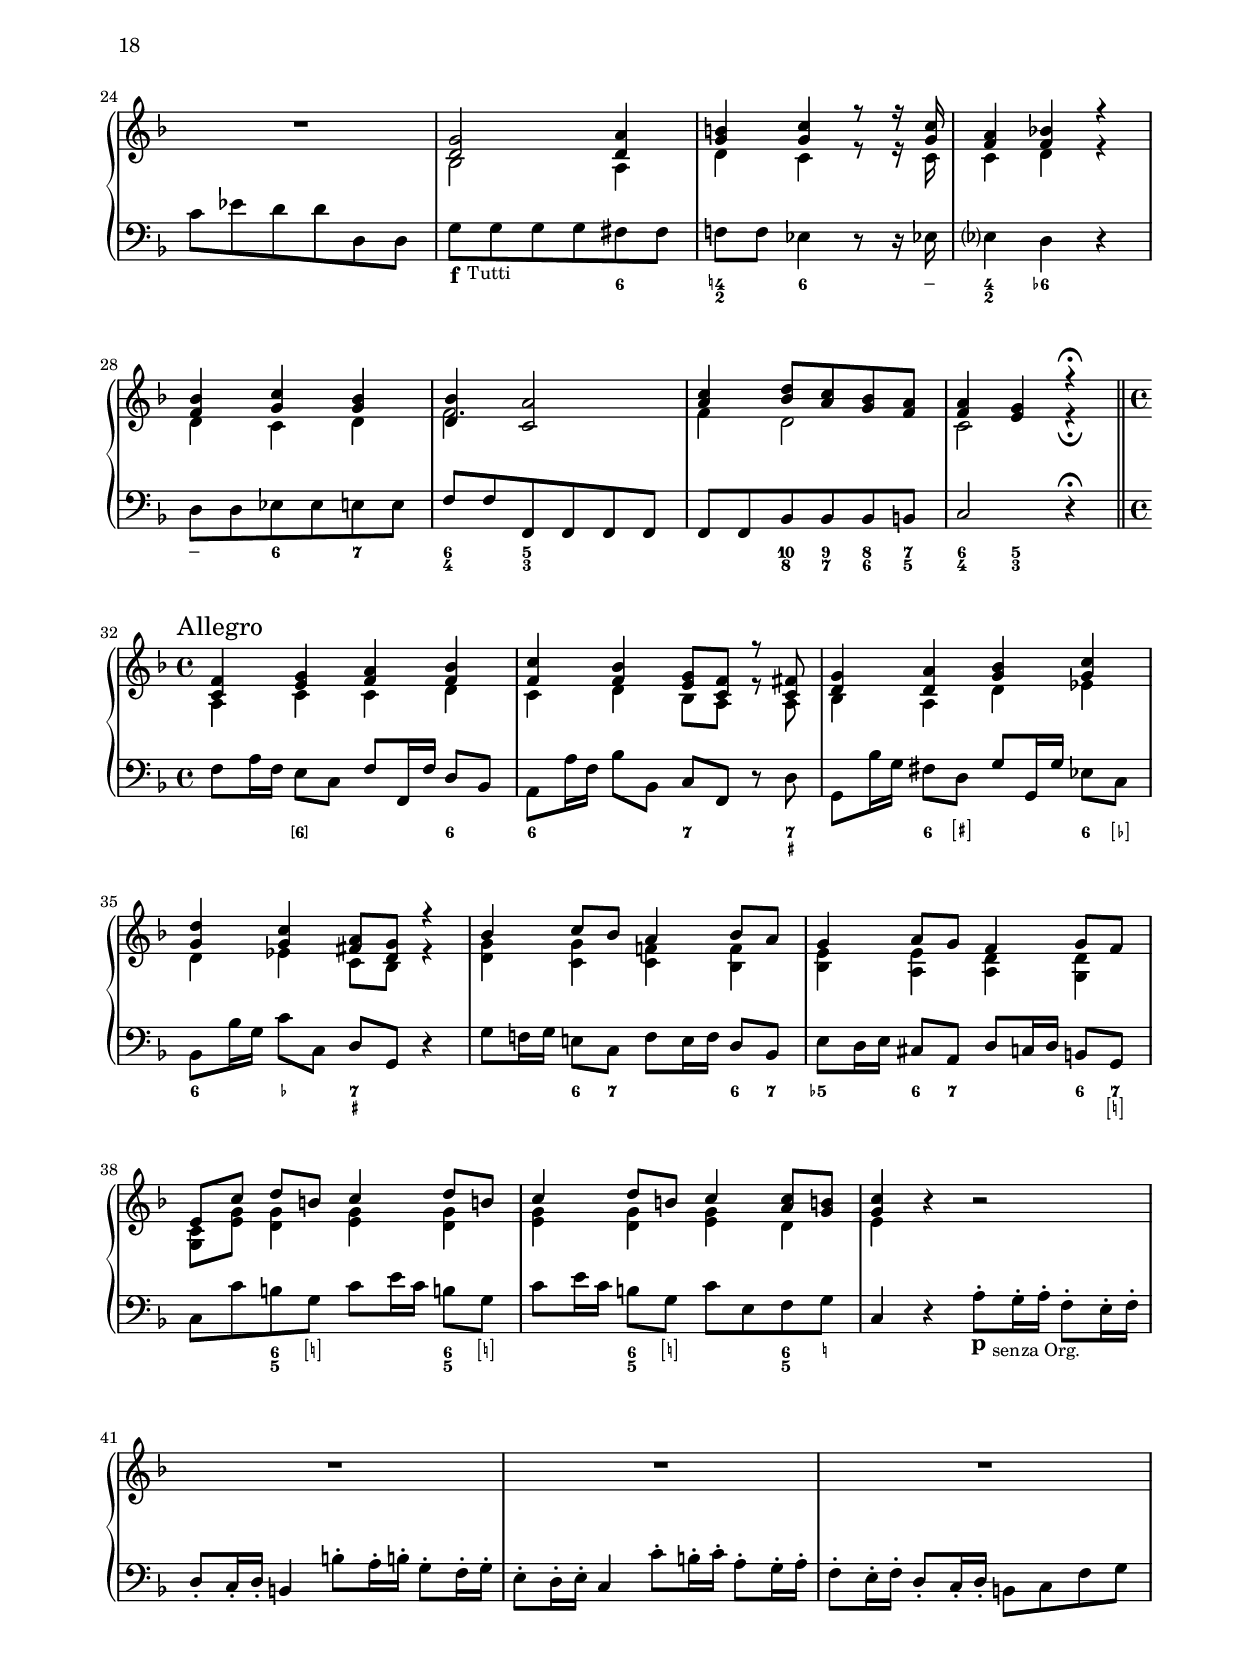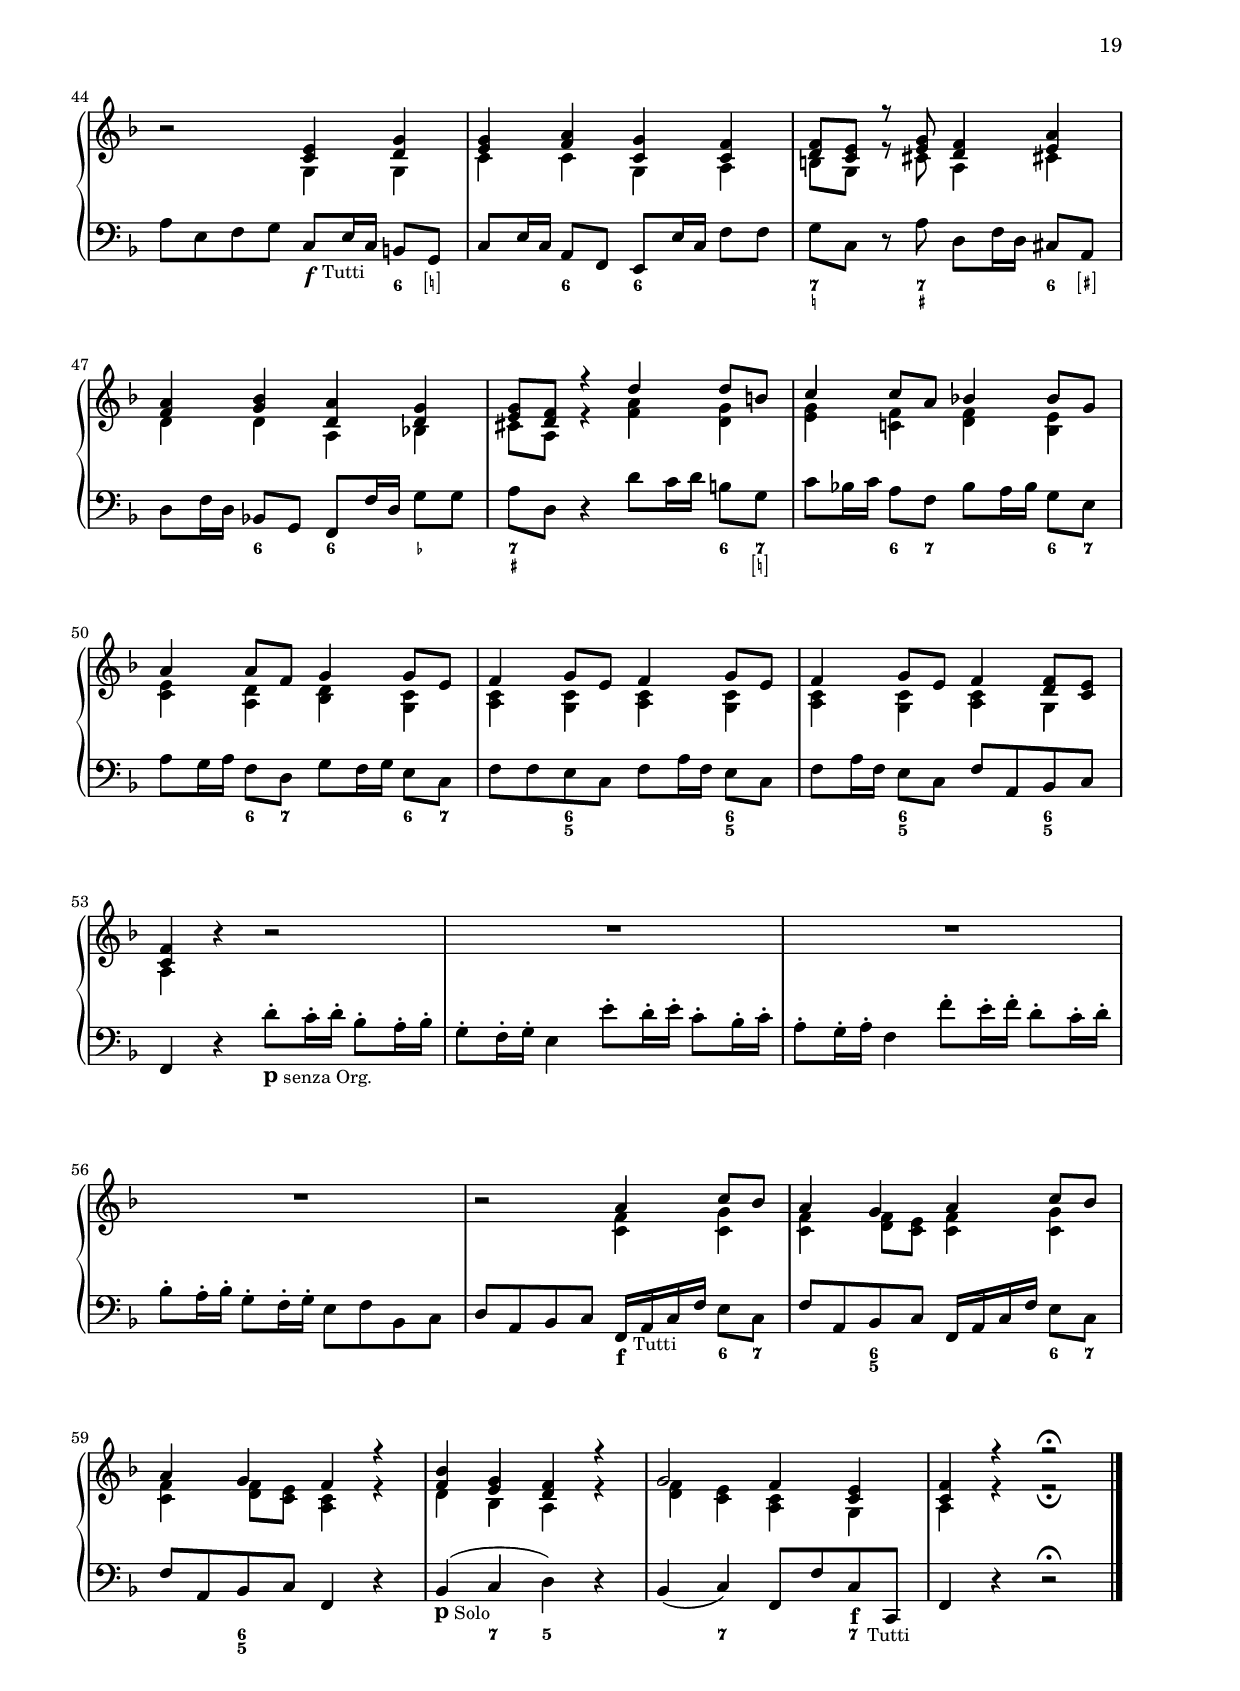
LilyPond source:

\version "2.22.0"

\include "../definitions.ly"

\paper {
  indent = 1.5\cm
  top-margin = 1\cm
  system-separator-markup = ##f
  system-system-spacing =
    #'((basic-distance . 17)
       (minimum-distance . 17)
       (padding . -100)
       (stretchability . 0))

  top-system-spacing =
    #'((basic-distance . 10)
       (minimum-distance . 10)
       (padding . -100)
       (stretchability . 0))

  top-markup-spacing =
    #'((basic-distance . 0)
       (minimum-distance . 0)
       (padding . -100)
       (stretchability . 0))

  markup-system-spacing =
    #'((basic-distance . 10)
       (minimum-distance . 10)
       (padding . -100)
       (stretchability . 0))

  systems-per-page = #6
}

#(set-global-staff-size 17.82)

\layout {
  \context {
    \PianoStaff
    instrumentName = "org"
  }
}

\book {
  \bookpart {
    \header {
      number = "1"
      title = "K Y R I E"
    }
    \paper { indent = 2\cm }
    \score {
      <<
        \new PianoStaff <<
          \set PianoStaff.instrumentName = "Organo"
          \new Staff { \KyrieChords }
          \new Staff { \KyrieOrgano }
        >>
        \new FiguredBass { \KyrieBassFigures }
      >>
      \layout { }
      \midi { \tempo 4 = 60 }
    }
  }
  \bookpart {
    \header {
      number = "2"
      title = "G L O R I A"
    }
    \score {
      <<
        \new PianoStaff <<
          \new Staff { \GloriaChords }
          \new Staff { \GloriaOrgano }
        >>
        \new FiguredBass { \GloriaBassFigures }
      >>
      \layout { }
      \midi { \tempo 4 = 120 }
    }
  }
  \bookpart {
    \header {
      number = "3"
      title = "C R E D O"
    }
    \score {
      <<
        \new PianoStaff <<
          \new Staff { \CredoChords }
          \new Staff { \CredoOrgano }
        >>
        \new FiguredBass { \CredoBassFigures }
      >>
      \layout { }
      \midi { \tempo 4 = 120 }
    }
  }
  \bookpart {
    \header {
      number = "4"
      title = "S A N C T U S"
    }
    \score {
      <<
        \new PianoStaff <<
          \new Staff { \SanctusChords }
          \new Staff { \SanctusOrgano }
        >>
        \new FiguredBass { \SanctusBassFigures }
      >>
      \layout { }
      \midi { \tempo 4 = 60 }
    }
  }
  \bookpart {
    \header {
      number = "5"
      title = "B E N E D I C T U S"
    }
    \paper { page-count = #3 }
    \score {
      <<
        \new PianoStaff <<
          \new Staff { \BenedictusChords }
          \new Staff { \BenedictusOrgano }
        >>
        \new FiguredBass { \BenedictusBassFigures }
      >>
      \layout { }
      \midi { \tempo 4 = 70 }
    }
  }
  \bookpart {
    \header {
      number = "5"
      title = "B E N E D I C T U S"
    }
    \score {
      <<
        \new PianoStaff <<
          \new Staff { \SanctusChords }
          \new Staff { \transpose c c \SanctusOrgano }
        >>
        \new FiguredBass { \SanctusBassFigures }
      >>
      \layout { }
      \midi { \tempo 4 = 60 }
    }
  }
  \bookpart {
    \header {
      number = "6"
      title = "A G N U S   D E I"
    }
    \score {
      <<
        \new PianoStaff <<
          \new Staff { \AgnusDeiChords }
          \new Staff { \AgnusDeiOrgano }
        >>
        \new FiguredBass { \AgnusDeiBassFigures }
      >>
      \layout { }
      \midi { \tempo 4 = 60 }
    }
  }
}
